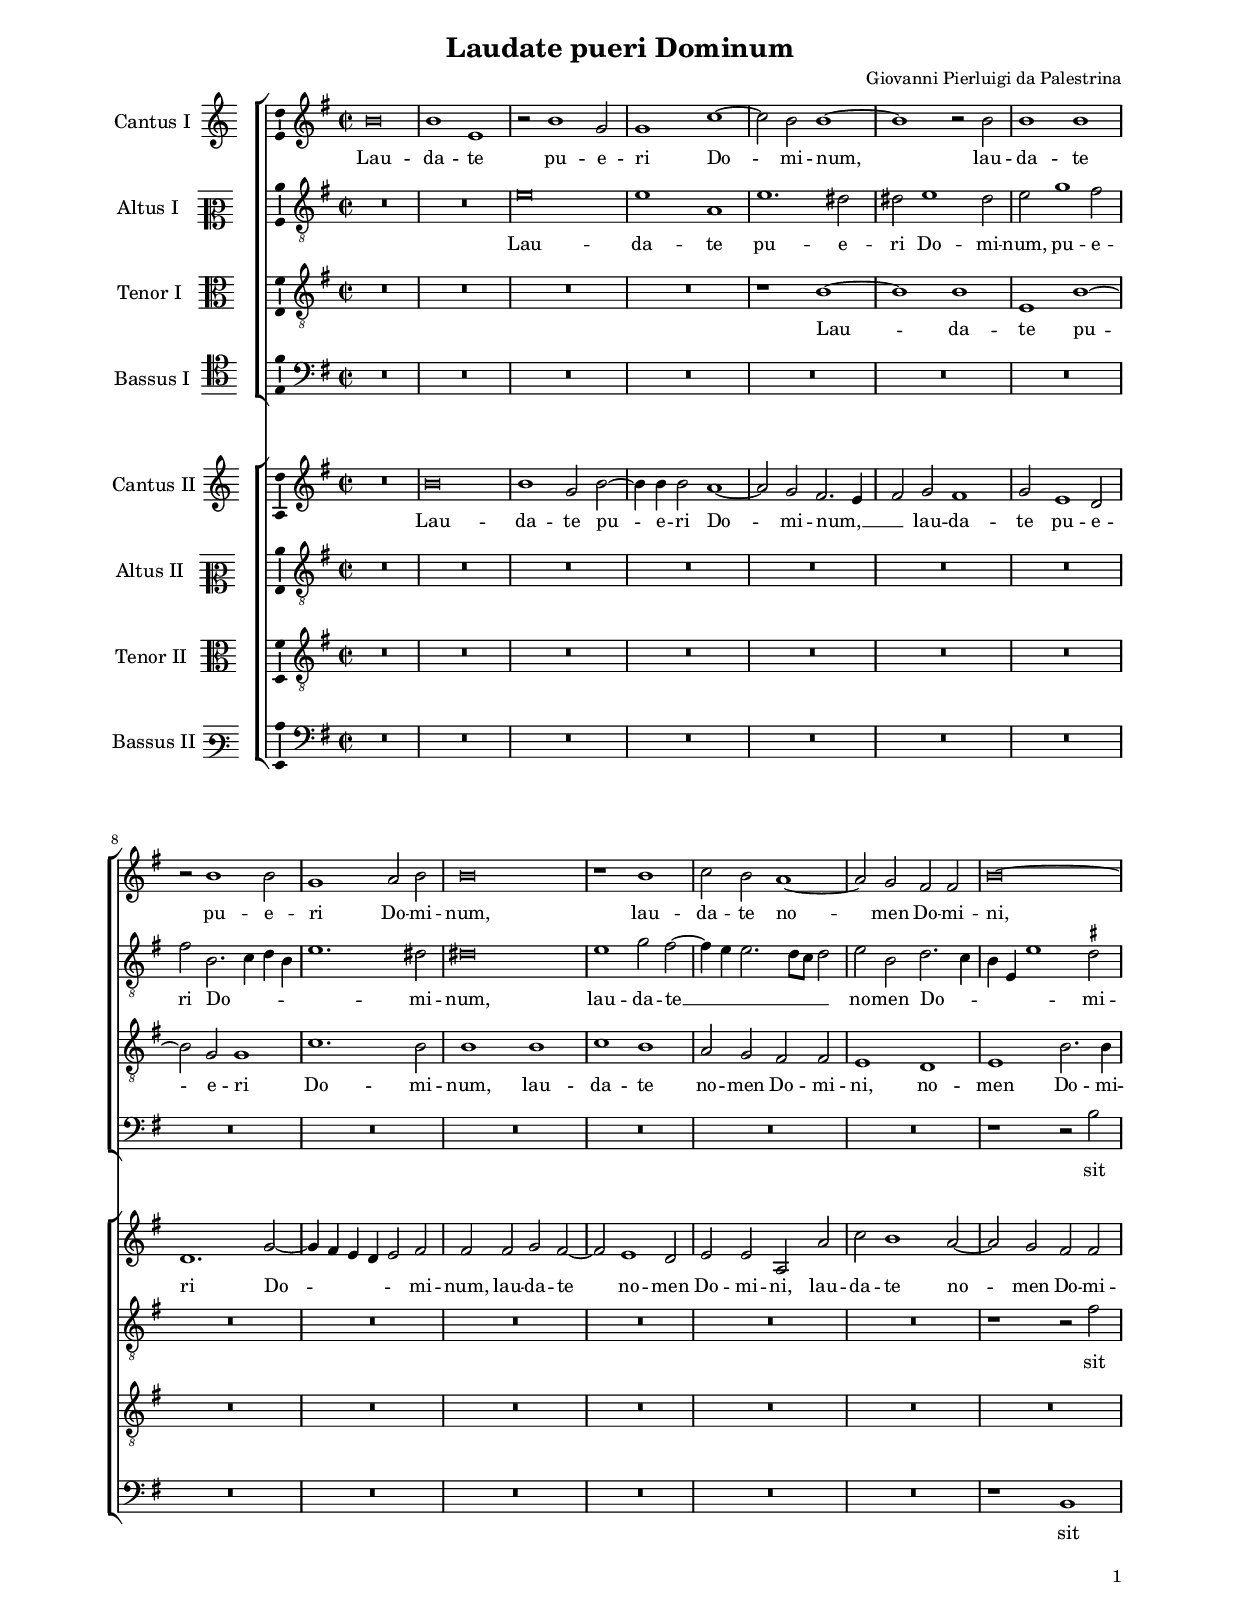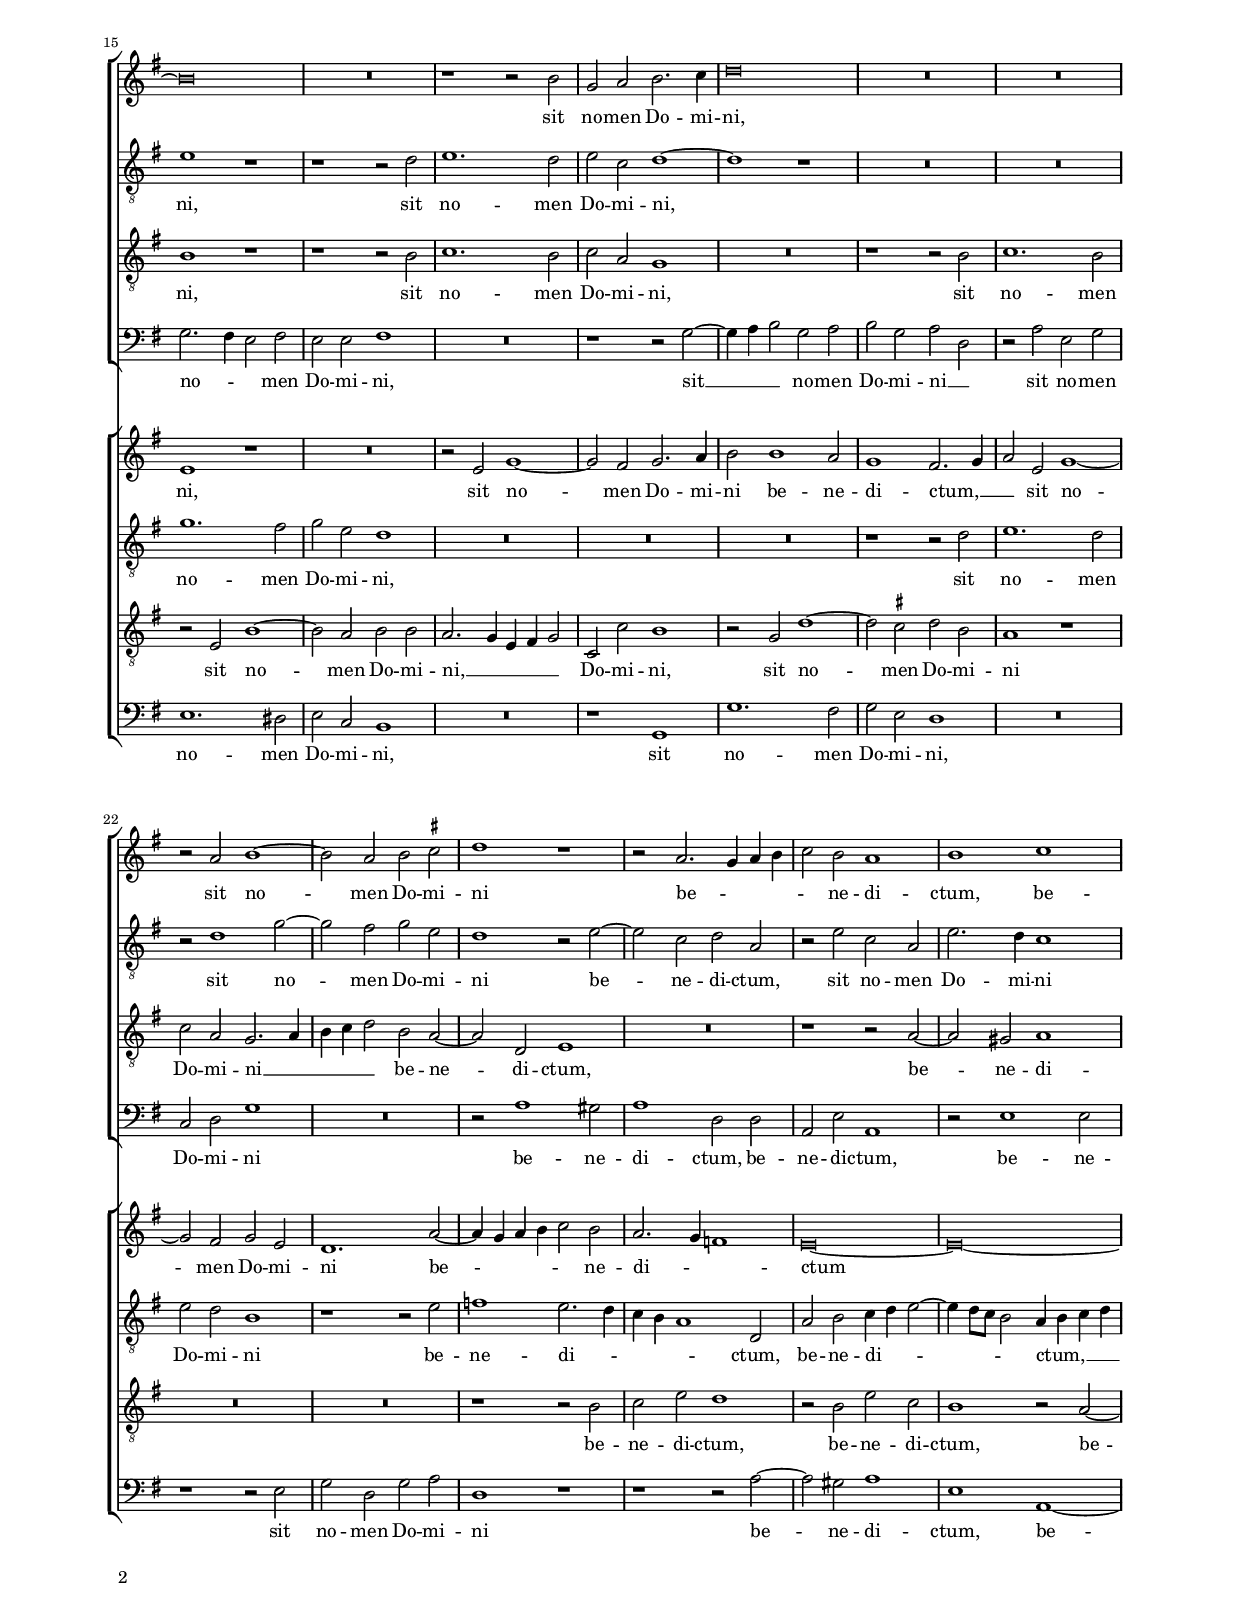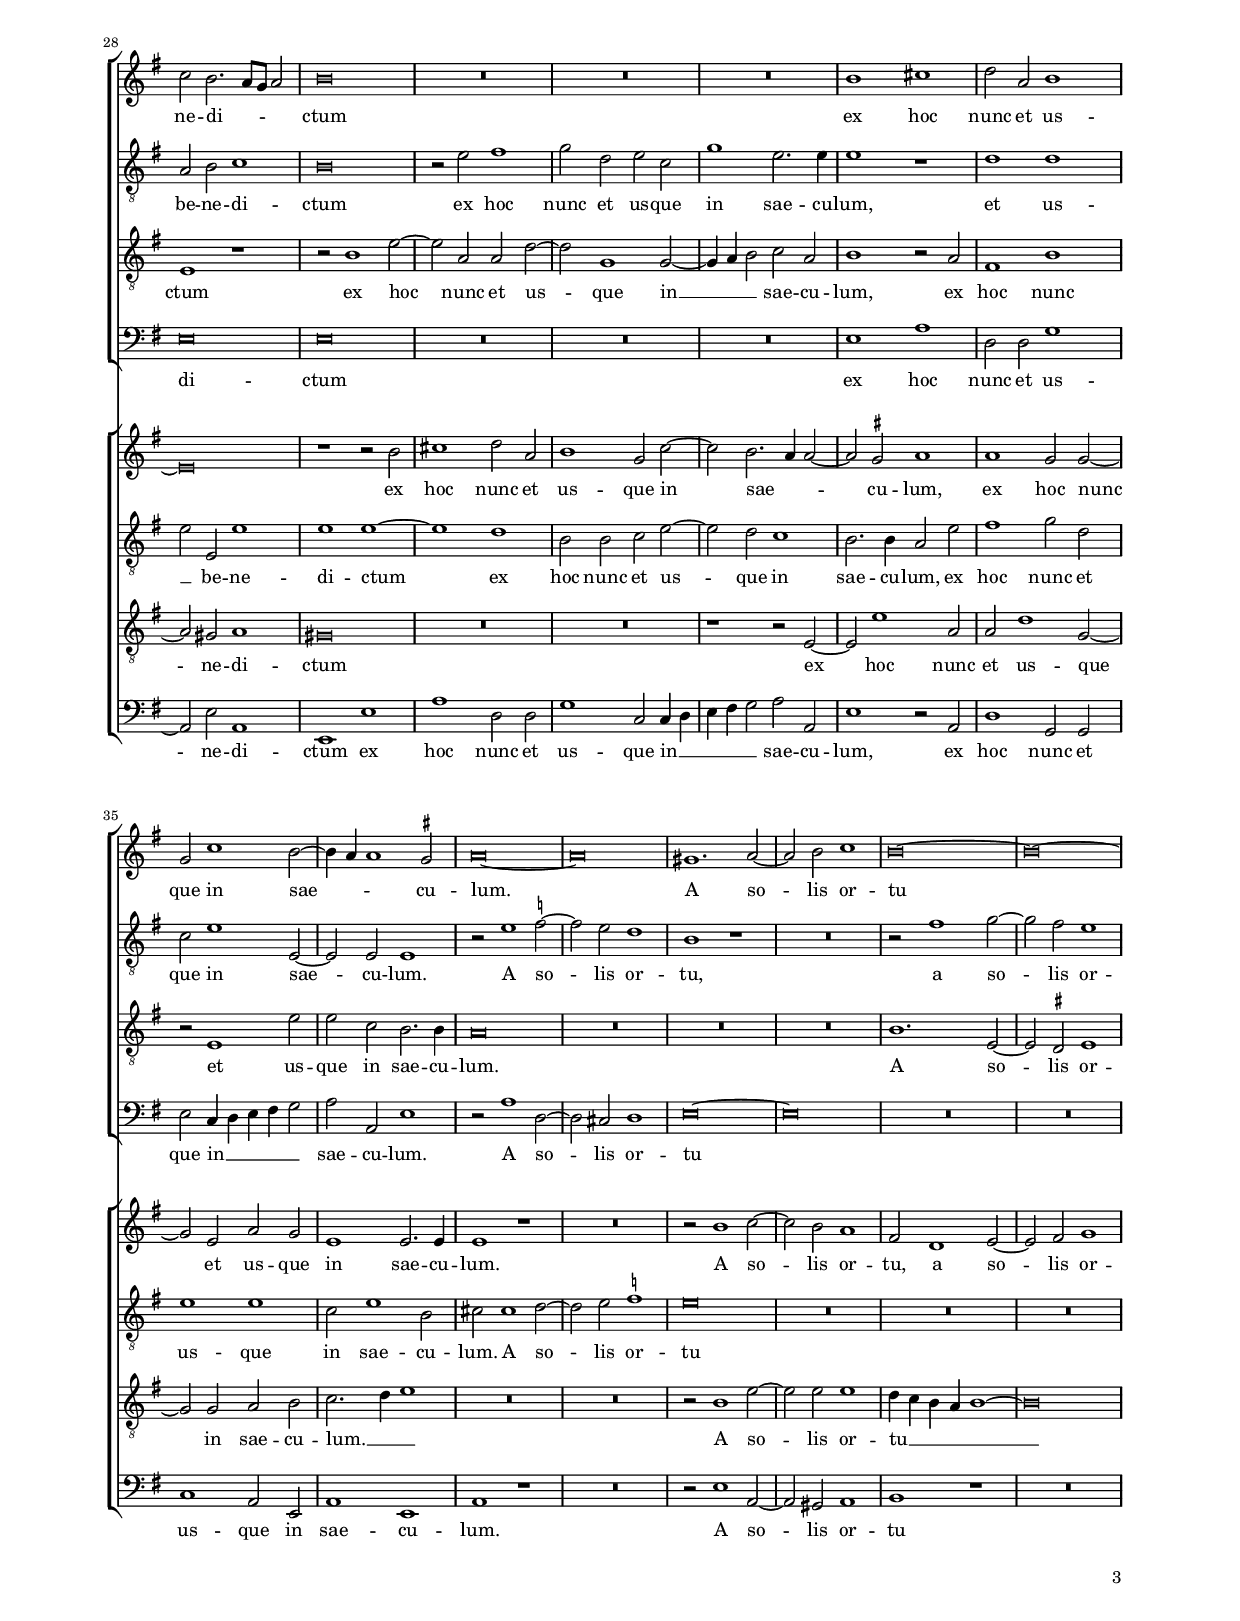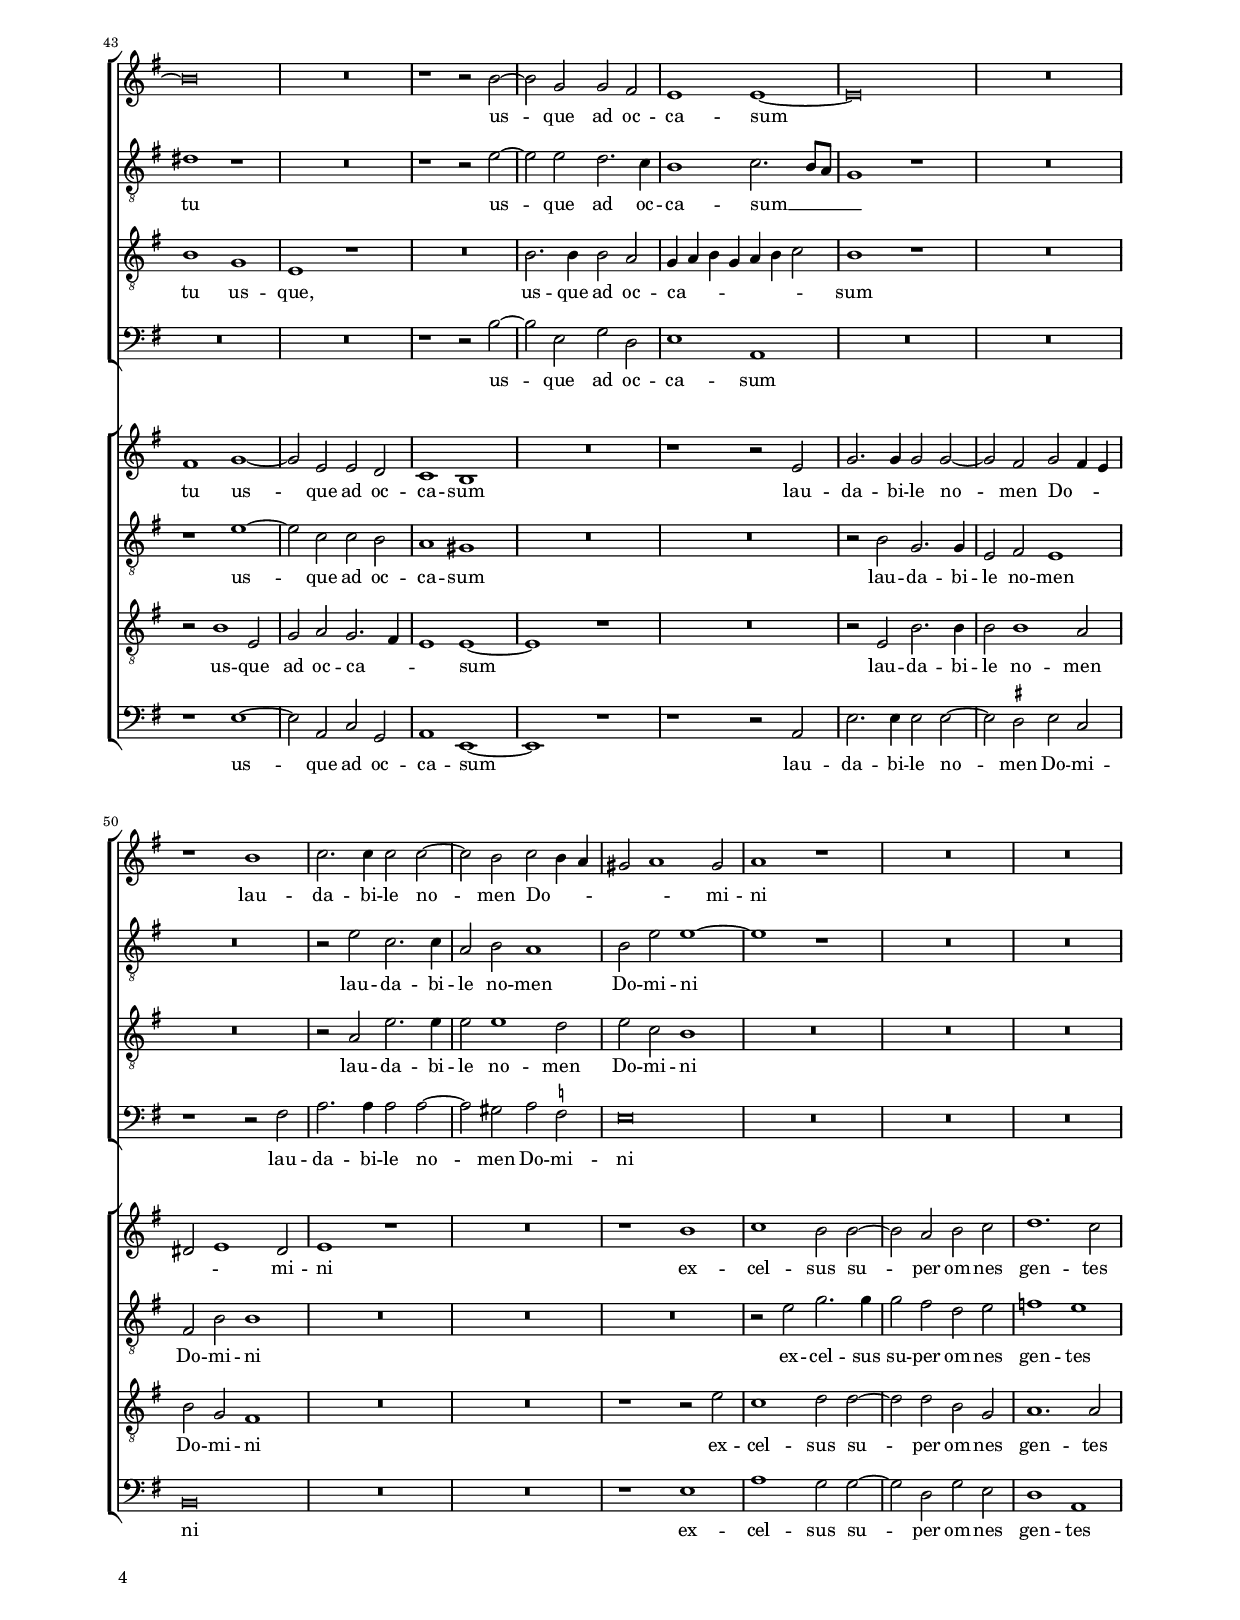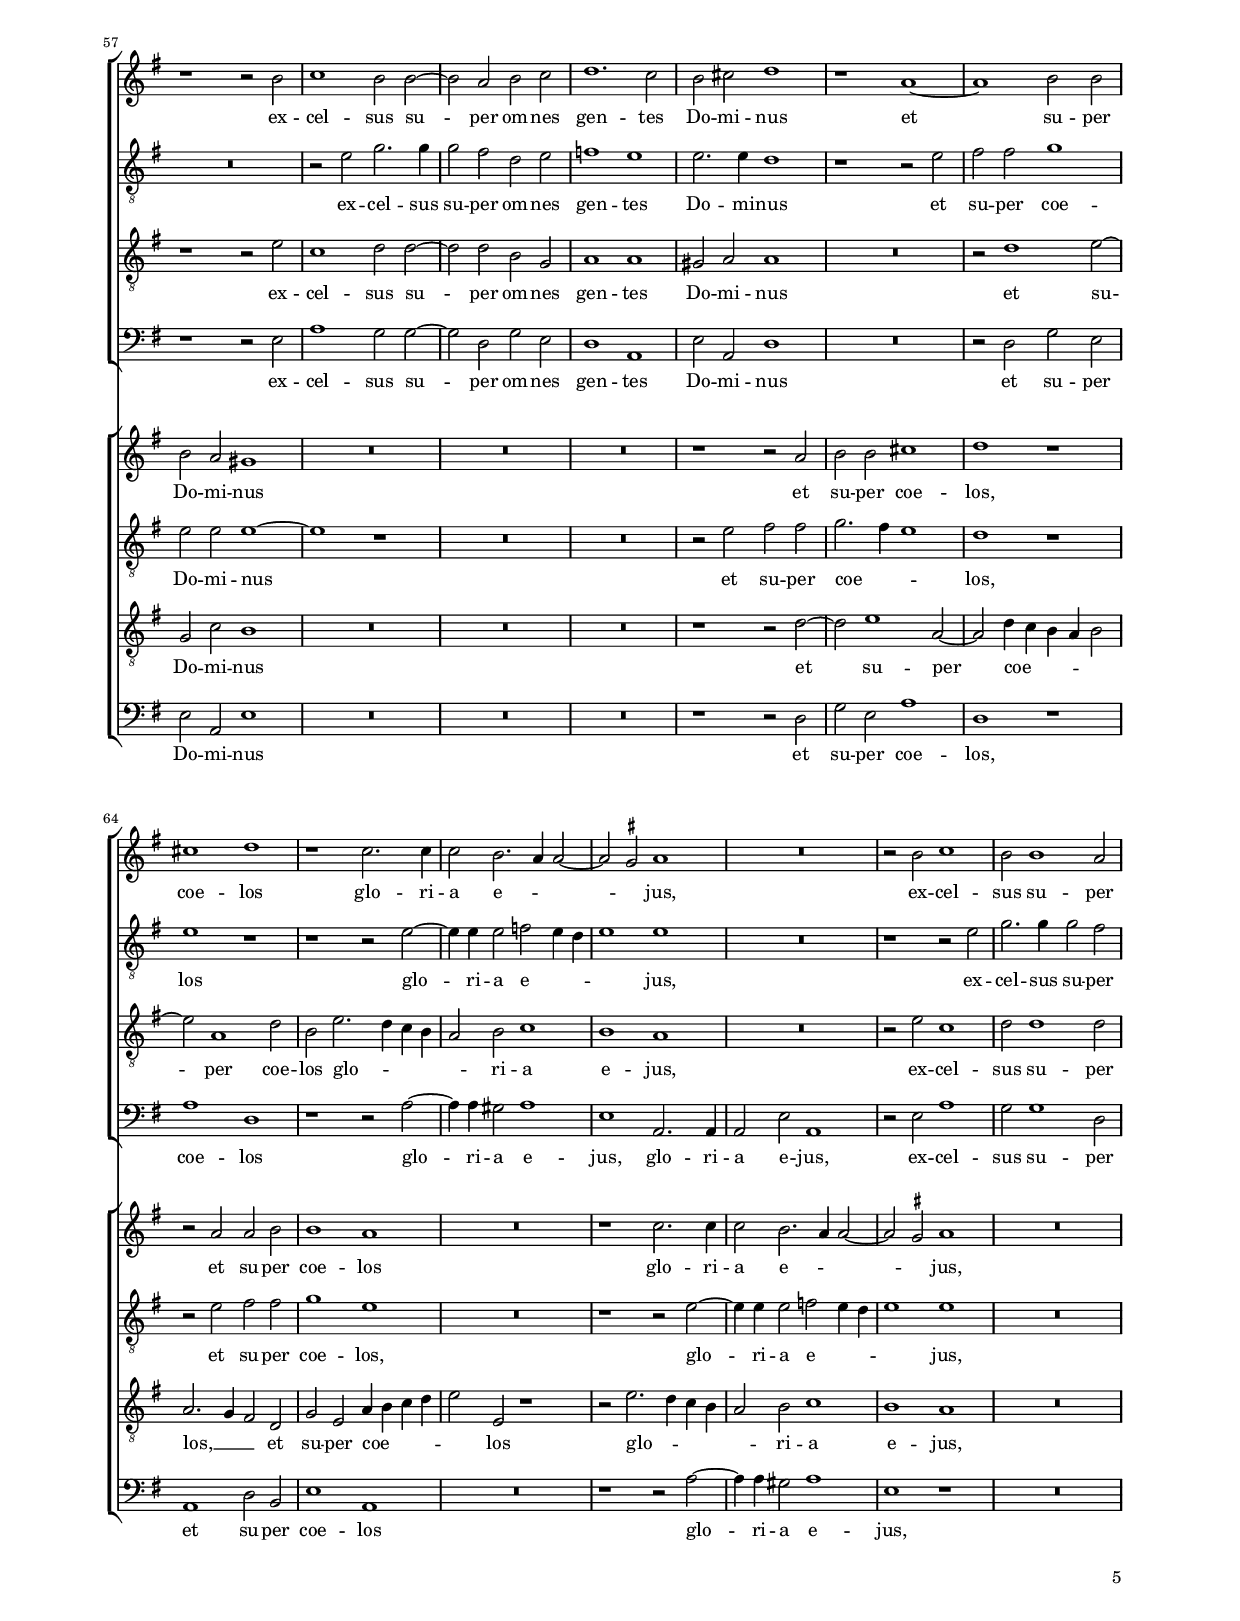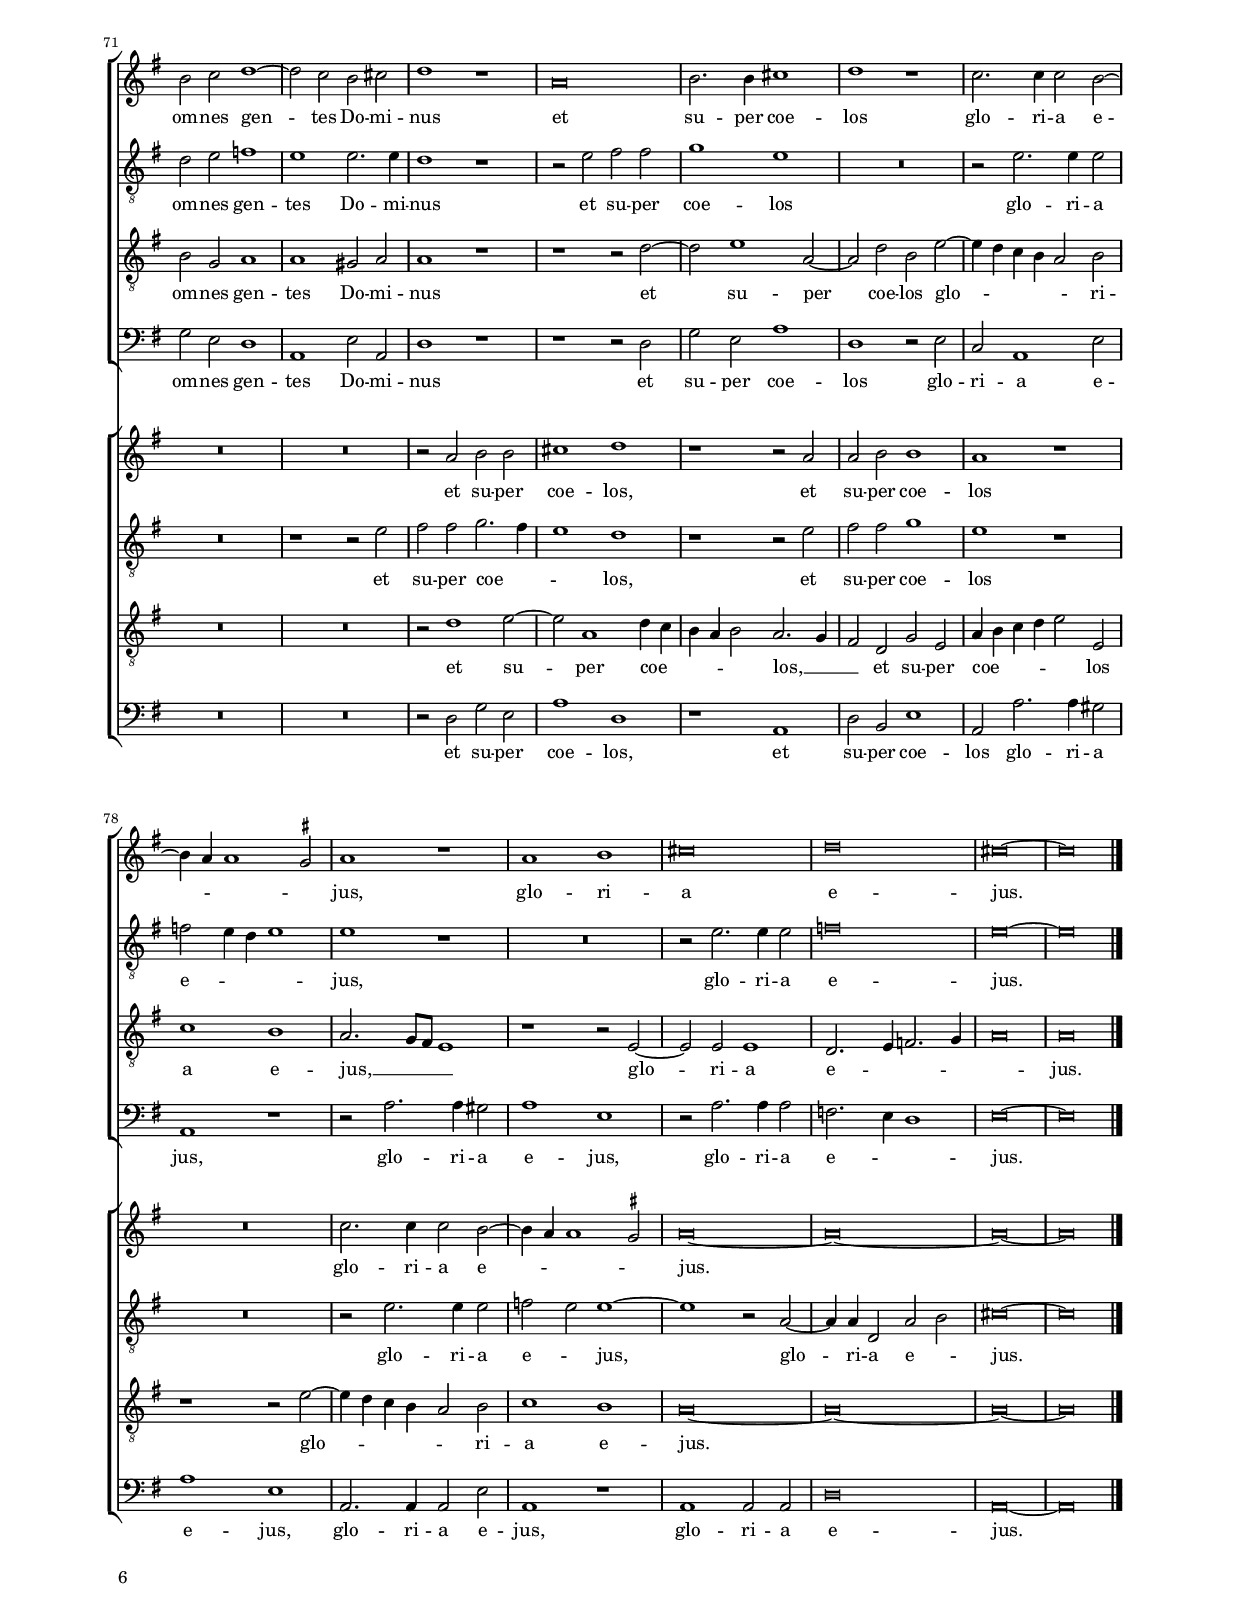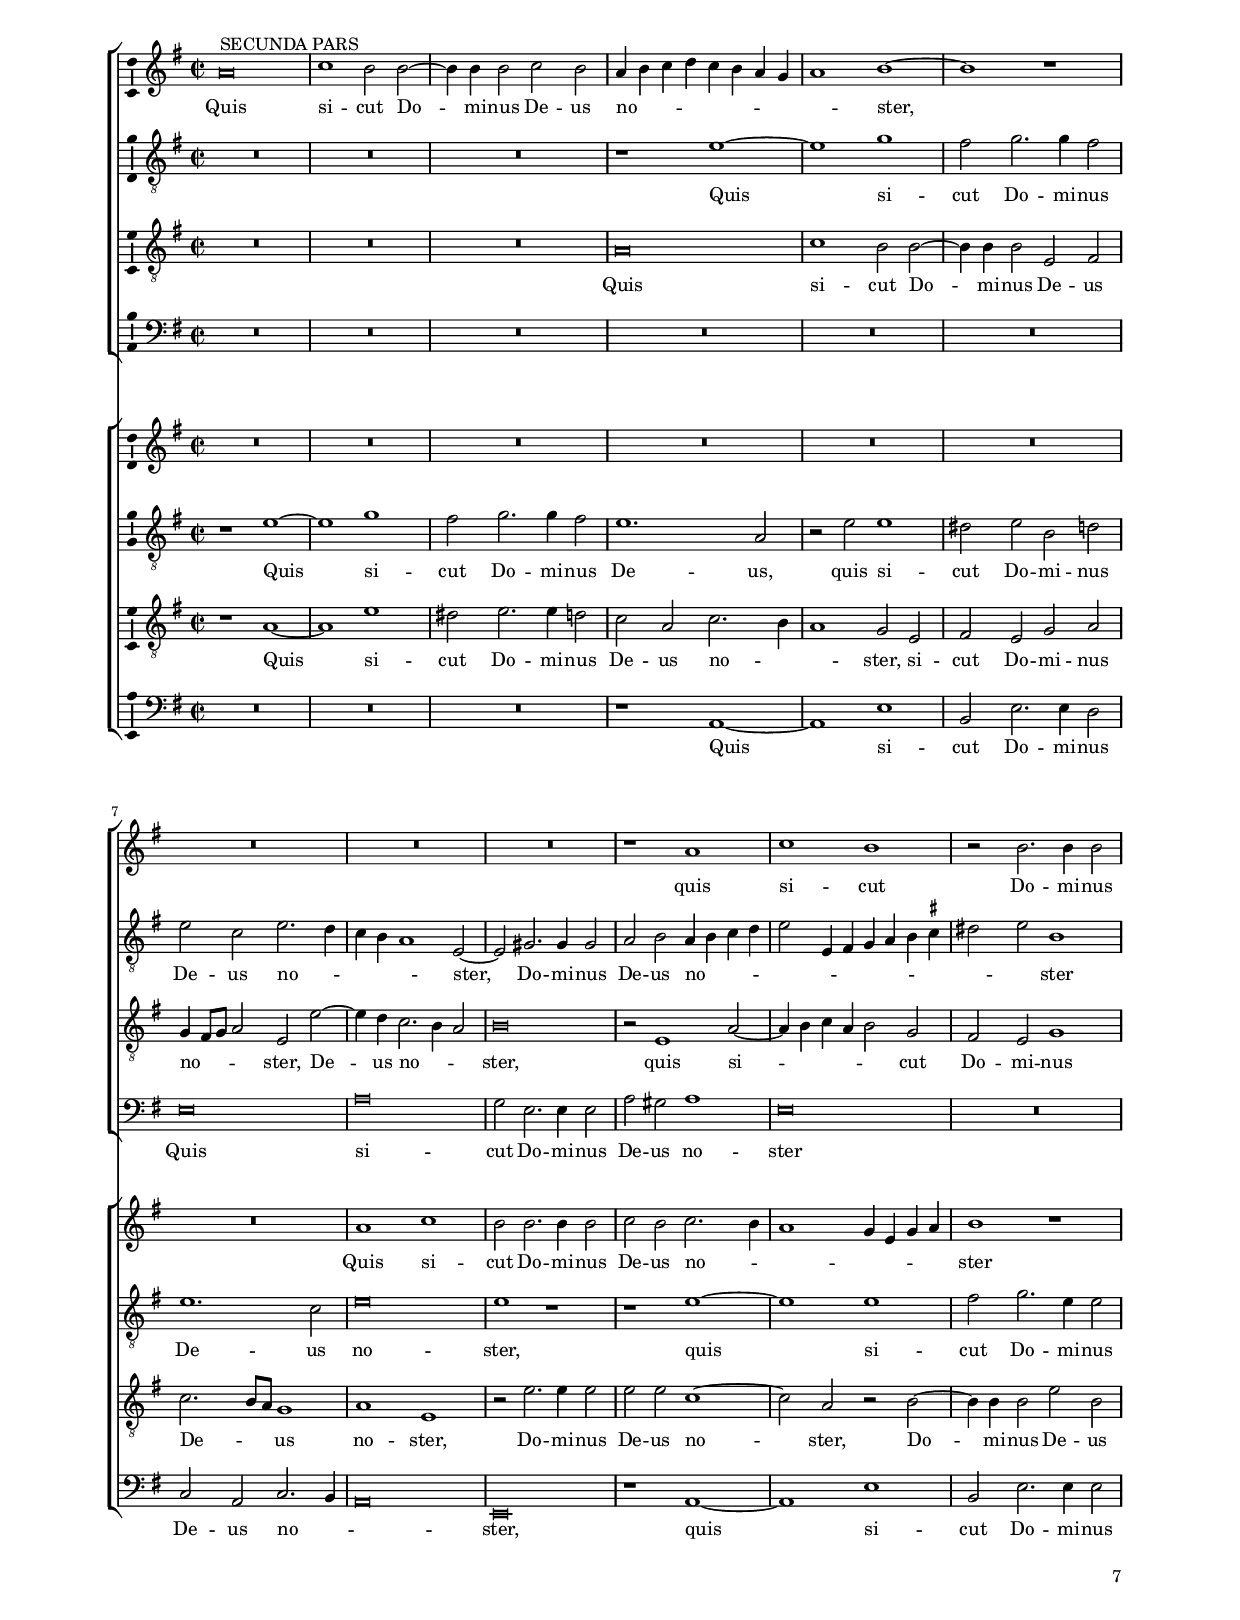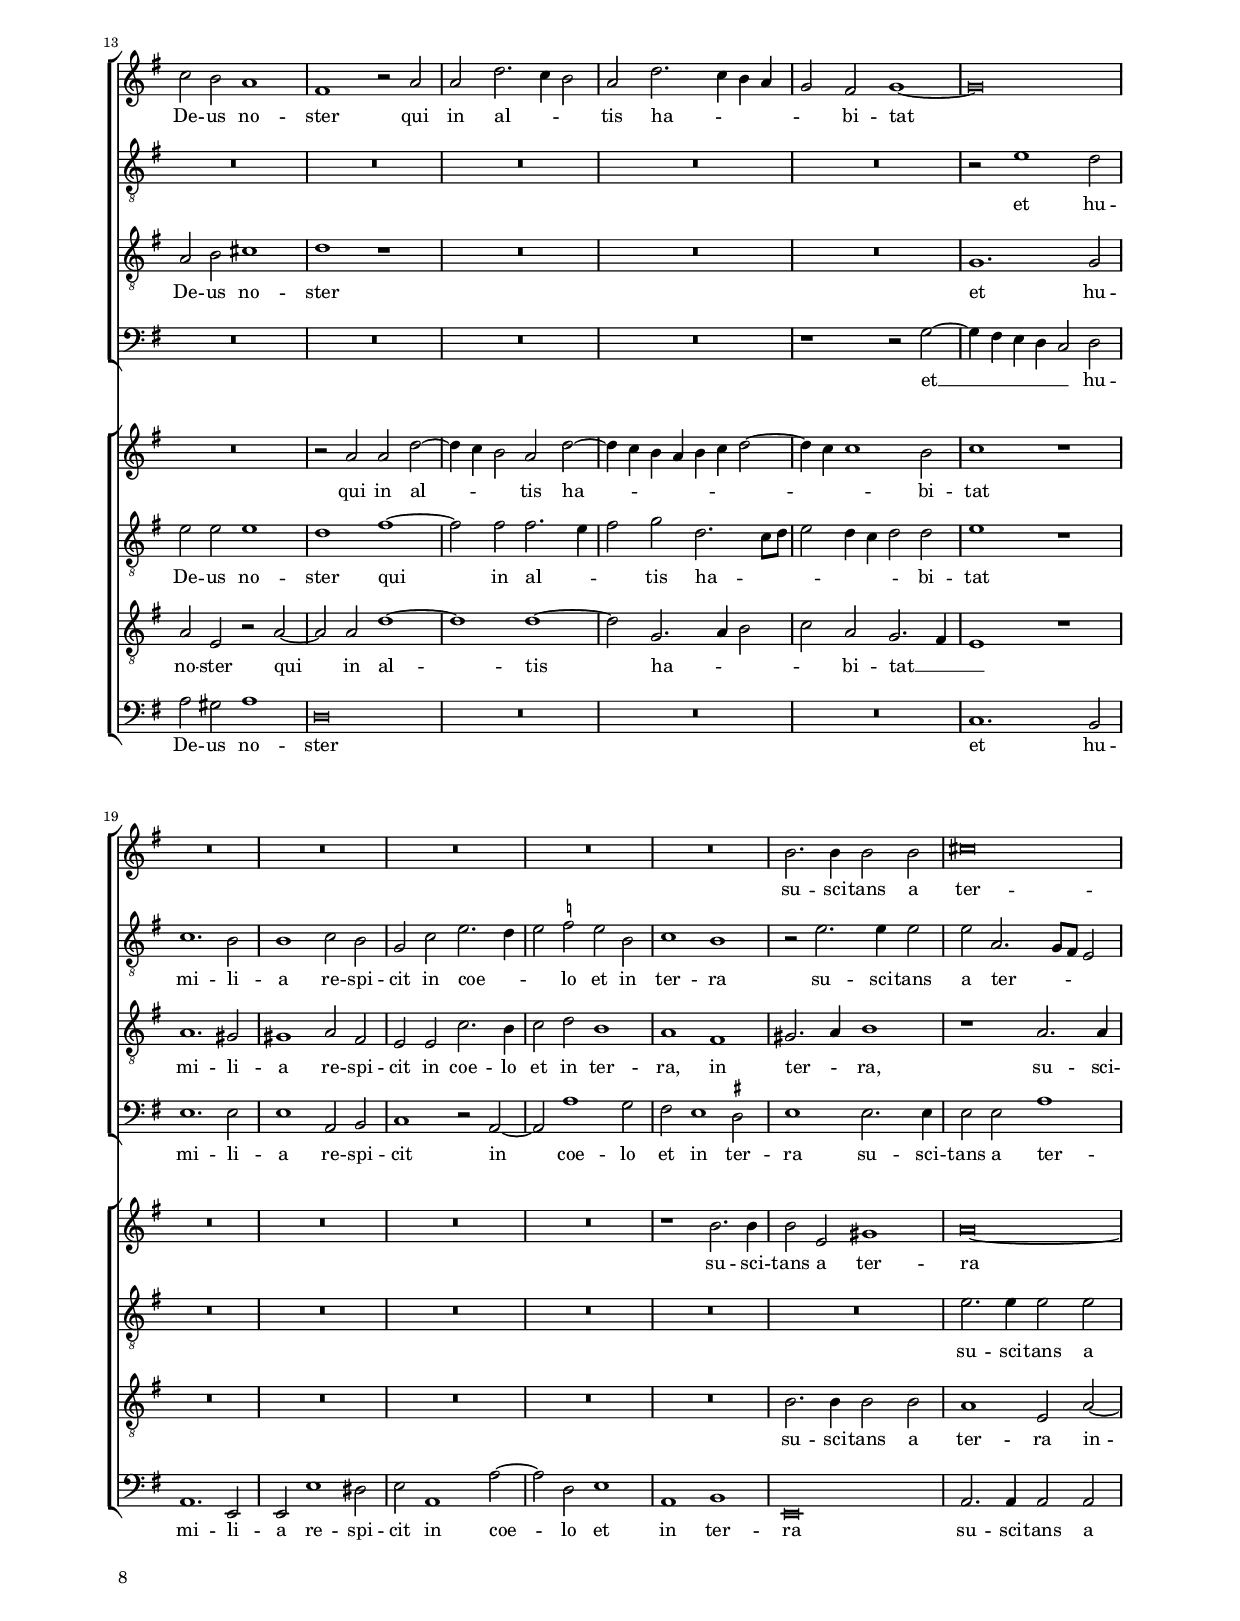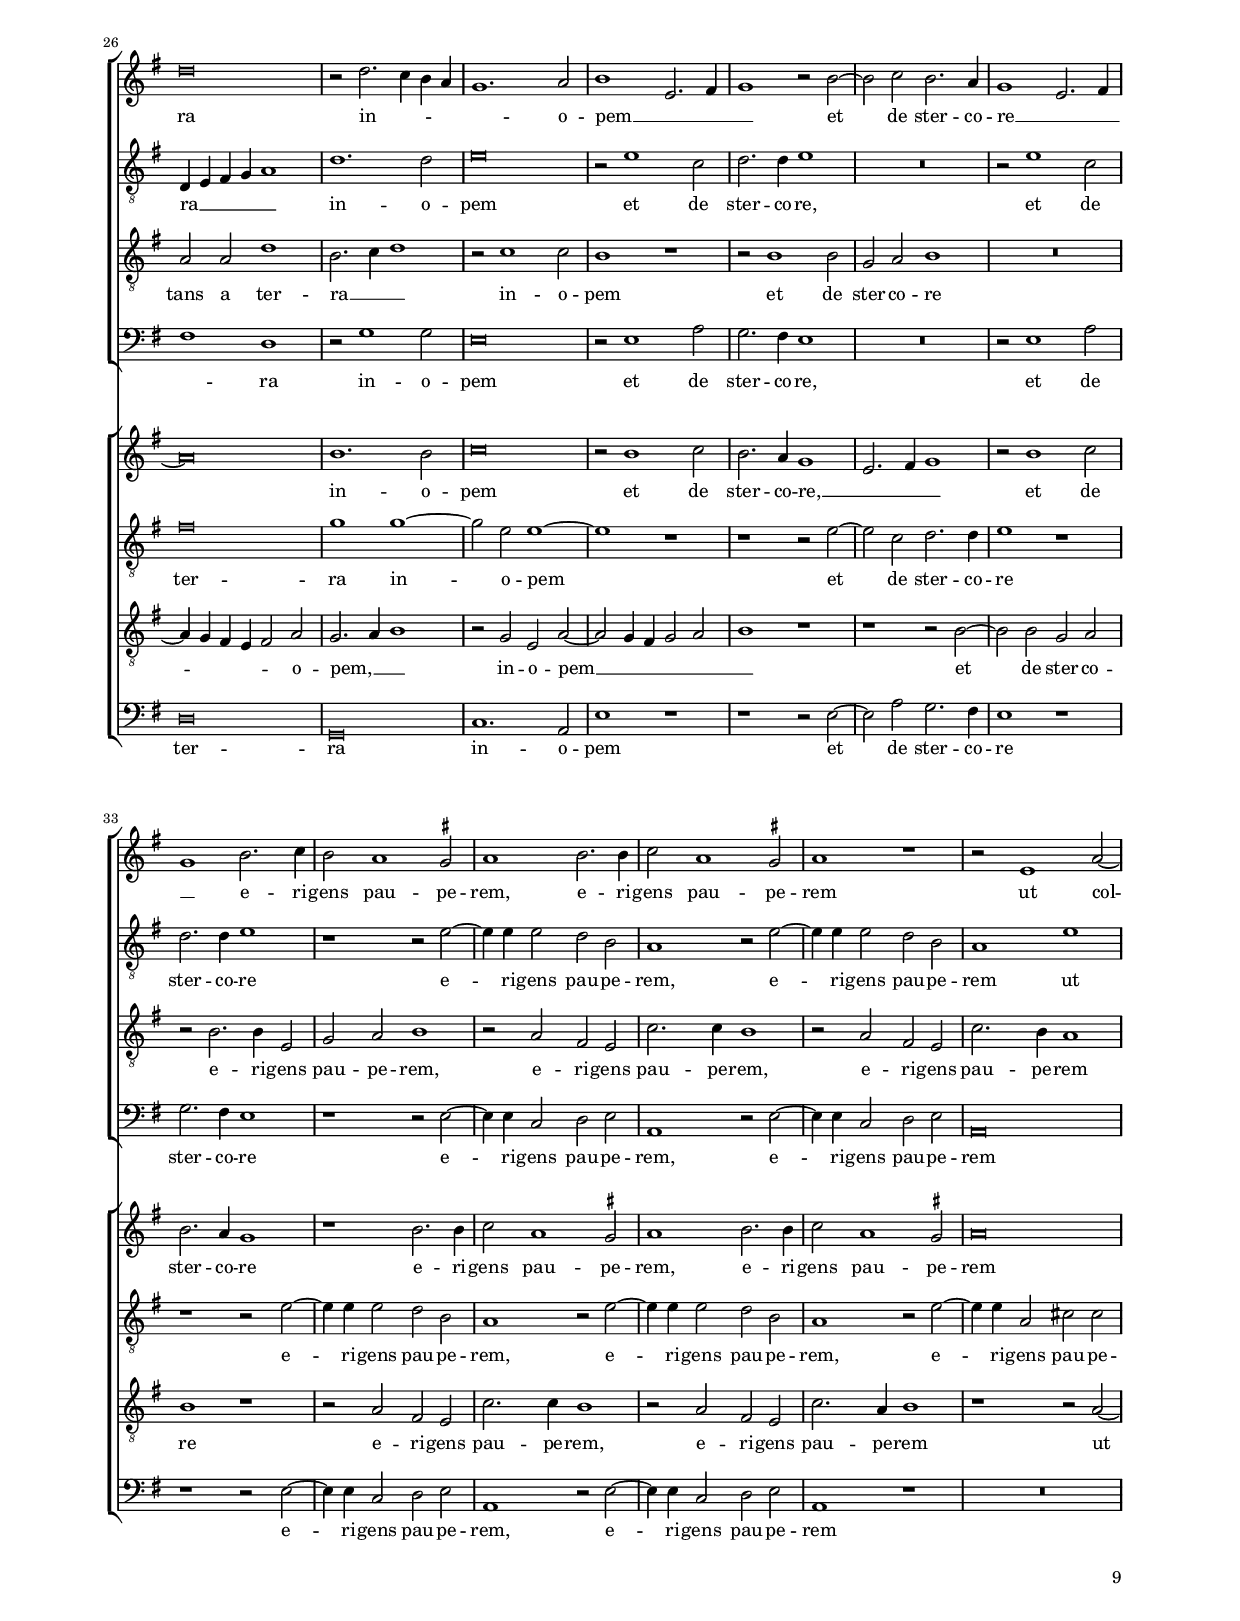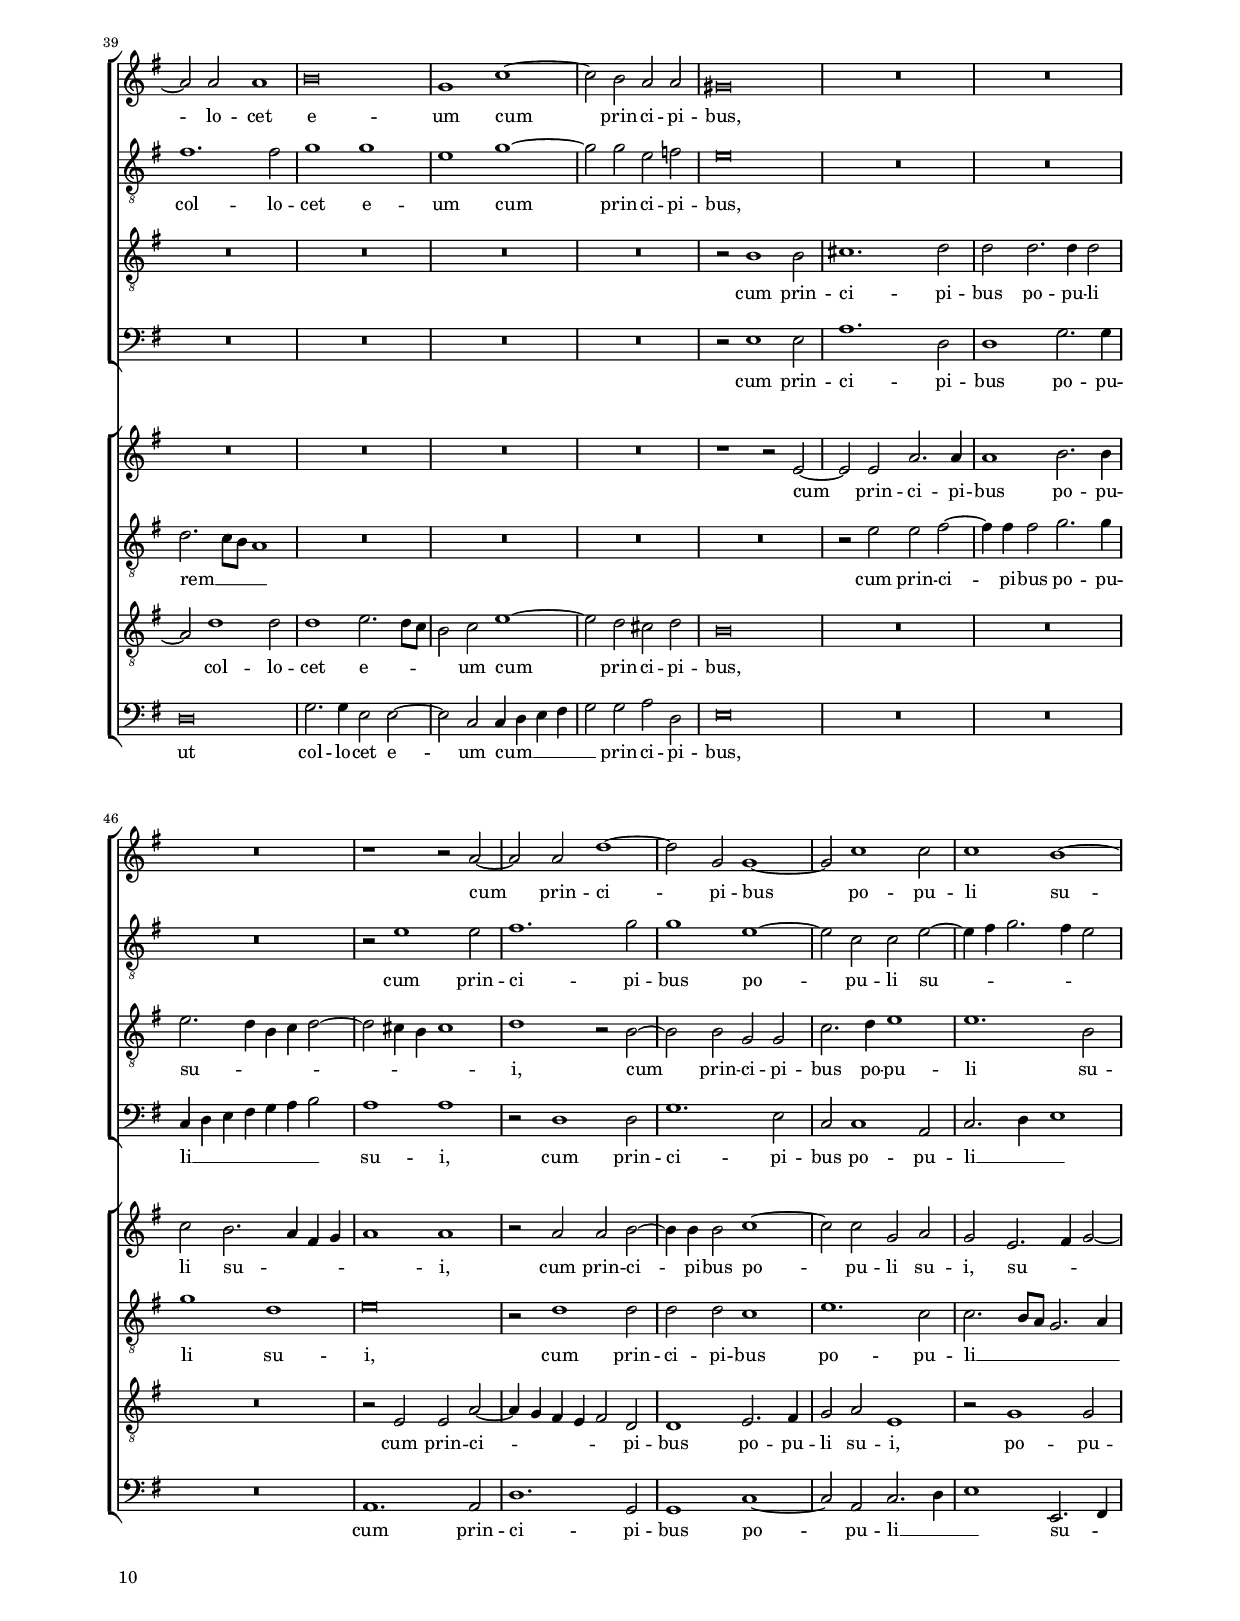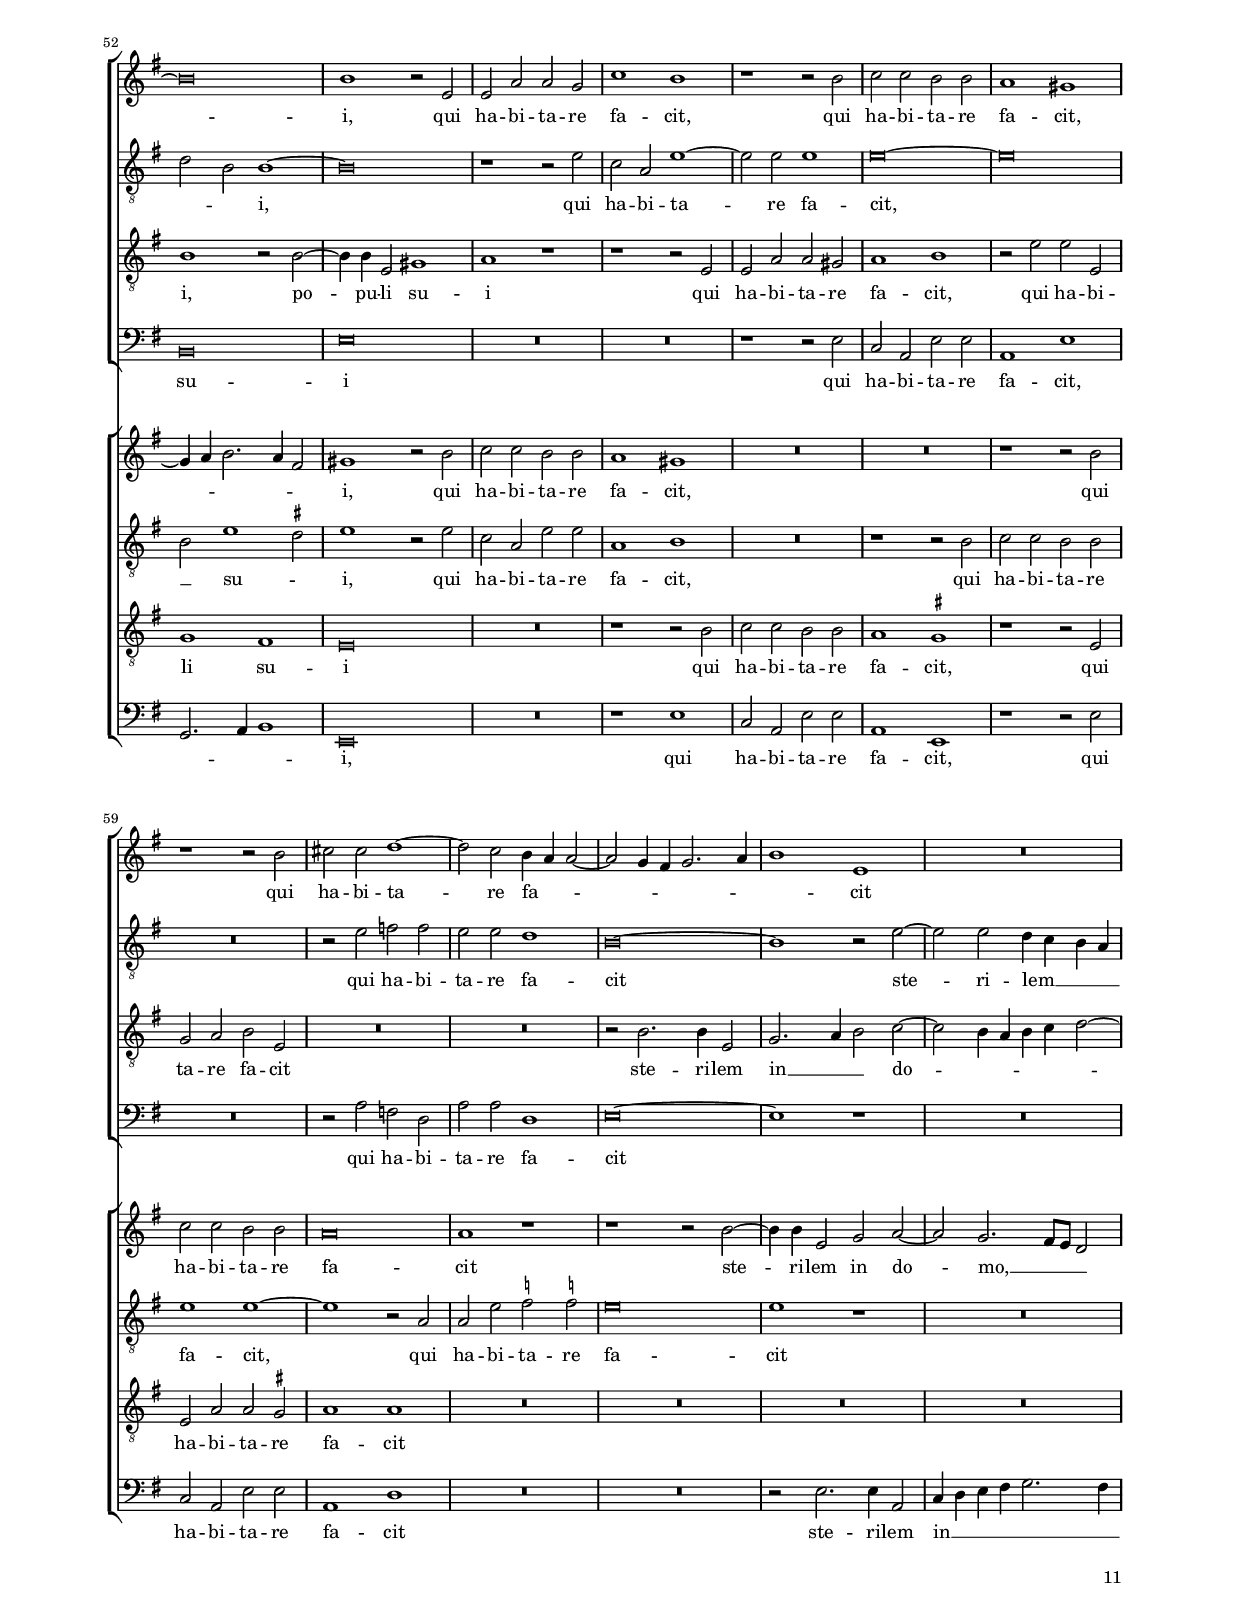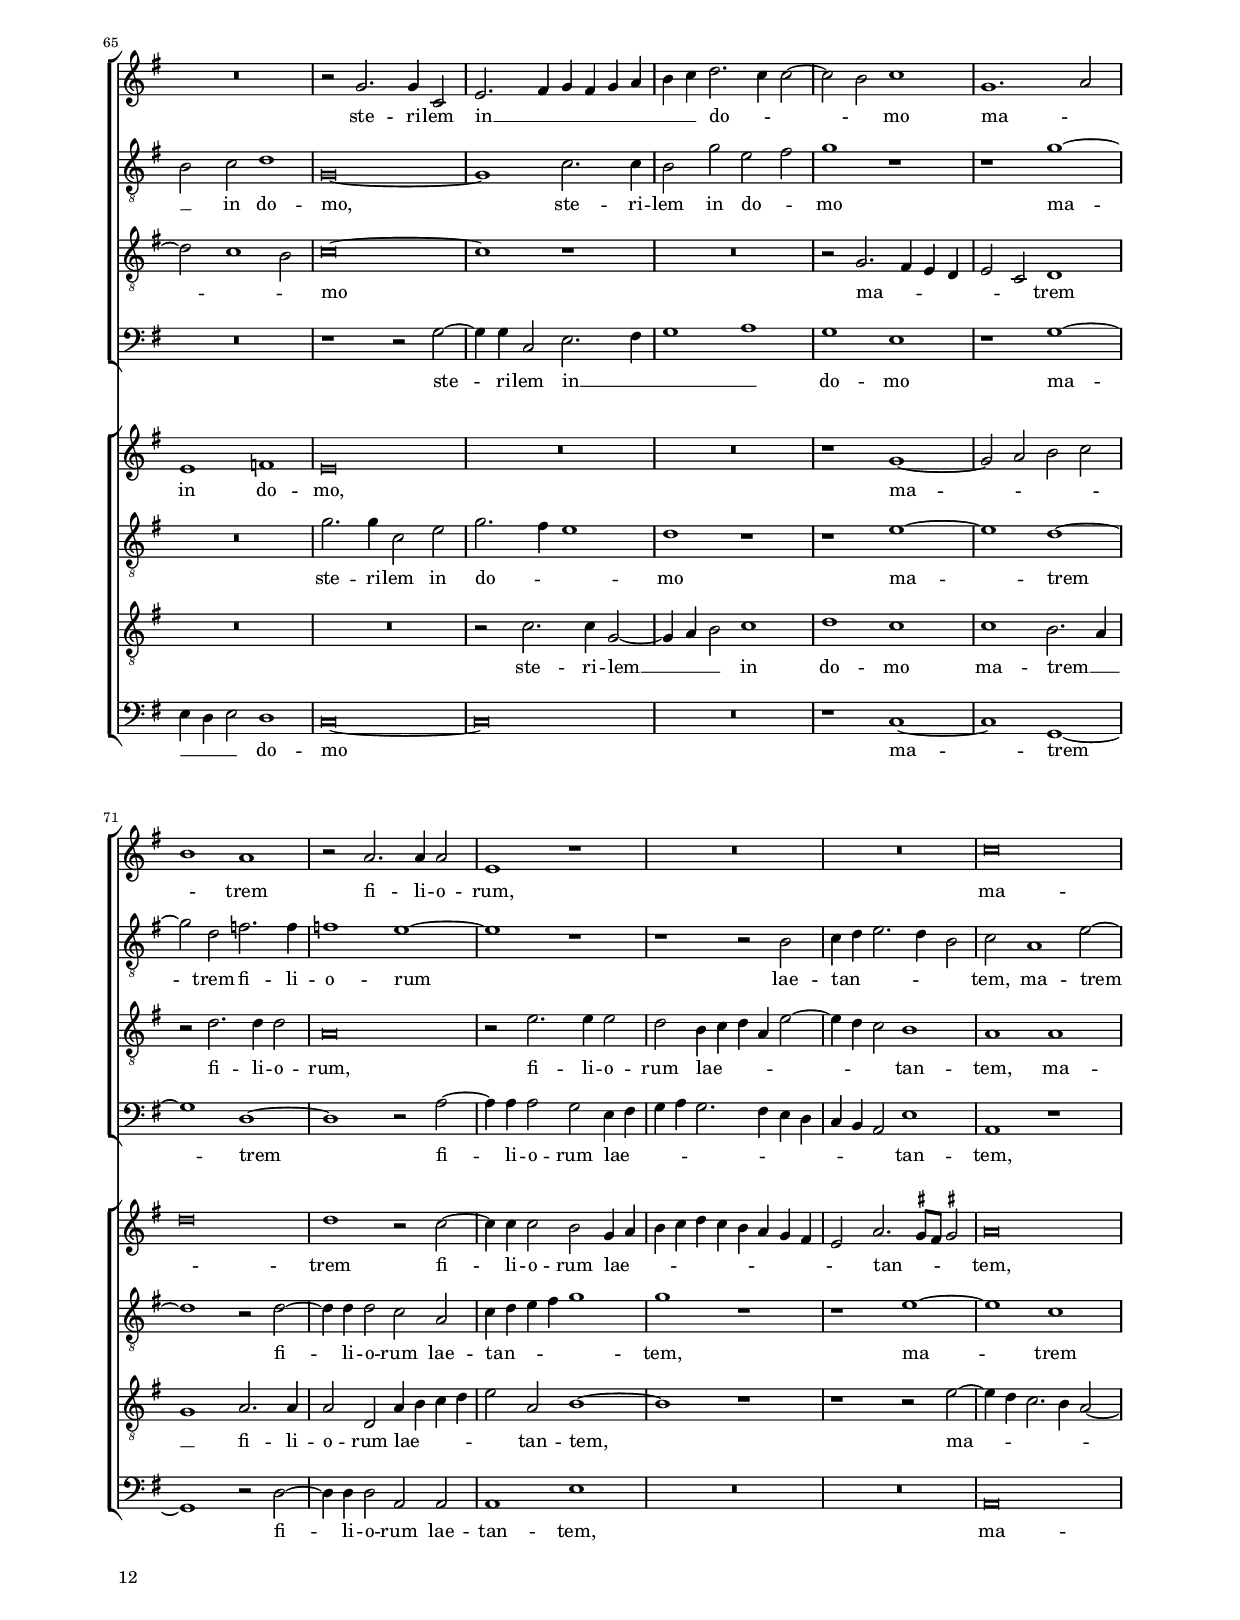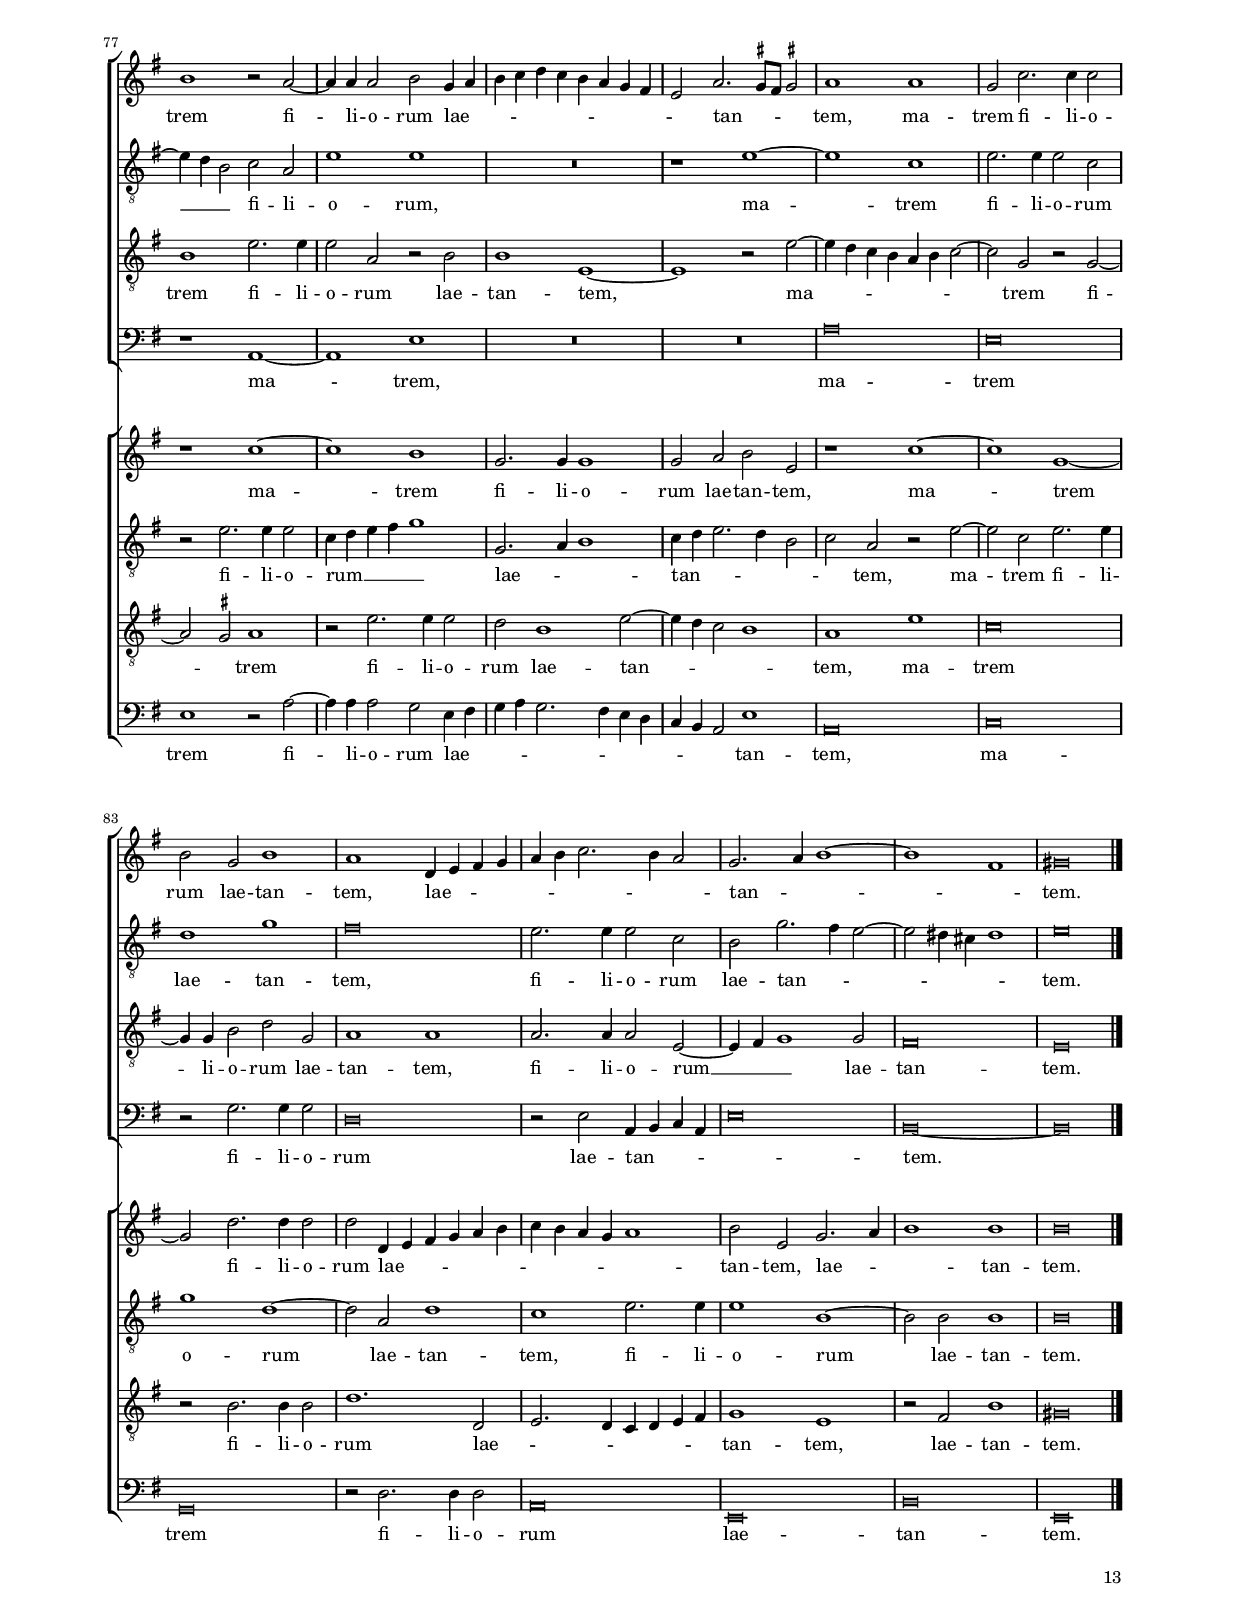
\header 
{
	title="Laudate pueri Dominum"
	composer="Giovanni Pierluigi da Palestrina"
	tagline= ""
}

\version "2.22.0"
\include "deutsch.ly"
#(set-global-staff-size 15)
% #(set-default-paper-size "letter")
#(ly:set-option 'point-and-click #f)


\paper
	{
	top-margin = 2 \cm
	bottom-margin = 1.4 \cm
	left-margin = 2 \cm
	right-margin = 2 \cm
	print-page-number = ##f
	ragged-bottom = ##f
	ragged-last-bottom = ##f
    systems-per-page = 2
    page-count = 13
    score-system-spacing = #'((basic-distance . 18) (minimum-distance . 14) (padding . 7) (strechability . 250))
	system-system-spacing = #'((basic-distance . 18) (minimum-distance . 14) (padding . 7) (strechability . 250))
    oddFooterMarkup=\markup   \fill-line { "" \fromproperty #'page:page-number-string }
    evenFooterMarkup=\markup  \fill-line { \fromproperty #'page:page-number-string "" }
    last-bottom-spacing = #'((basic-distance . 12) (minimum-distance . 7) (padding . 4))
	}


global =  
	{
	\key c \major
	\time 2/2 \set Score.measureLength = #(ly:make-moment 2/1)
    \set Score.tempoHideNote = ##t
    \tempo 2 = 100
    \skip 1*2*84 \bar "|."
	}

	ficta = { \once \set suggestAccidentals = ##t }
	
	forget = #(define-music-function (music) (ly:music?) #{
	\accidentalStyle forget
	$music
	\accidentalStyle default
	#})

        %\mark \markup { \fontsize #-3 \note  {1} #1 = \fontsize #-3 \note {1.} #1 }
	
incipitcantusprimus = \markup { \score {
	{
	\set Staff.instrumentName = \markup { \fontsize #1 "Cantus I" }
	\key c \major
	\clef violin
	s4 \bar ""
	}
	\layout  {
	raggedright = ##t
	indent = 1.6 \cm
	line-width = 2.2\cm
	\context { \Staff \remove Time_signature_engraver }
	\override Staff.Clef.Y-extent = #'(0 . 0)
	}} \hspace #1 }
      
incipitaltusprimus = \markup { \score {
	{
	\set Staff.instrumentName = \markup { \fontsize #1 "Altus I" }
	\key c \major
	\clef mezzosoprano
	s4 \bar ""
	}
	\layout  {
	raggedright = ##t
	indent = 1.6 \cm
	line-width = 2.2\cm
	\context { \Staff \remove Time_signature_engraver }
	\override Staff.Clef.Y-extent = #'(0 . 0)
	}} \hspace #1 }
      
incipittenorprimus = \markup { \score {
	{
	\set Staff.instrumentName = \markup { \fontsize #1 "Tenor I" }
	\key c \major
	\clef alto
	s4 \bar ""
	}
	\layout  {
	raggedright = ##t
	indent = 1.6 \cm
	line-width = 2.2\cm
	\context { \Staff \remove Time_signature_engraver }
	\override Staff.Clef.Y-extent = #'(0 . 0)
	}} \hspace #1 }


incipitbassusprimus = \markup { \score {
	{
	\set Staff.instrumentName = \markup { \fontsize #1 "Bassus I" }
	\key c \major
	\clef tenor
	s4 \bar ""
	}
	\layout  {
	raggedright = ##t
	indent = 1.6 \cm
	line-width = 2.2\cm
	\context { \Staff \remove Time_signature_engraver }
	\override Staff.Clef.Y-extent = #'(0 . 0)
	}} \hspace #1 }

incipitcantussecundus = \markup { \score {
	{
	\set Staff.instrumentName = \markup { \fontsize #1 "Cantus II" }
	\key c \major
	\clef violin
	s4 \bar ""
	}
	\layout  {
	raggedright = ##t
	indent = 1.6 \cm
	line-width = 2.2\cm
	\context { \Staff \remove Time_signature_engraver }
	\override Staff.Clef.Y-extent = #'(0 . 0)
	}} \hspace #1 }


incipitaltussecundus = \markup { \score {
	{
	\set Staff.instrumentName = \markup { \fontsize #1 "Altus II" }
	\key c \major
	\clef mezzosoprano
	s4 \bar ""
	}
	\layout  {
	raggedright = ##t
	indent = 1.6 \cm
	line-width = 2.2\cm
	\context { \Staff \remove Time_signature_engraver }
	\override Staff.Clef.Y-extent = #'(0 . 0)
	}} \hspace #1 }


incipittenorsecundus = \markup { \score {
	{
	\set Staff.instrumentName = \markup { \fontsize #1 "Tenor II" }
	\key c \major
	\clef alto
	s4 \bar ""
	}
	\layout  {
	raggedright = ##t
	indent = 1.6 \cm
	line-width = 2.2\cm
	\context { \Staff \remove Time_signature_engraver }
	\override Staff.Clef.Y-extent = #'(0 . 0)
	}} \hspace #1 }	


incipitbassussecundus = \markup { \score {
	{
	\set Staff.instrumentName = \markup { \fontsize #1 "Bassus II" }
	\key c \major
	\clef varbaritone
	s4 \bar ""
	}
	\layout  {
	raggedright = ##t
	indent = 1.6 \cm
	line-width = 2.2\cm
	\context { \Staff \remove Time_signature_engraver }
	\override Staff.Clef.Y-extent = #'(0 . 0)
	}} \hspace #1 }

cantusprimus =  \relative c''
	{
	e\breve
	e1 a,
	r2 e'1 c2
	c1 f~
%5
	f2 e e1~ |
	e1 r2 e
	e1 e
	r2 e1 e2
	c1 d2 e
%10
	e\breve |
	r1 e
	f2 e d1~
	d2 c h h
	e\breve~
%15
	e\breve |
	R\breve
	r1 r2 e
	c2 d e2. f4
	g\breve
%20
	R\breve |
	R\breve
	r2 d e1~
	e2 d e \ficta fis
	g1 r
%25
	r2 d2. c4 d e |
	f2 e d1
	e1 f
	f2 e2. d8 c d2
	e\breve
%30
	R\breve |
	R\breve
	R\breve
	e1 fis
	g2 d e1
%35
	c2 f1 e2~ |
	e4 d d1 \ficta cis2
	d\breve~
	d\breve
	cis1. d2~
%40
	d2 e f1 |
	e\breve~
	e\breve~
	e\breve
	R\breve
%45
        r1 r2 e~ |
	e2 c c h
	a1 a~
	a\breve
	R\breve
%50
	r1 e' |
	f2. f4 f2 f~
	f2 e f e4 d
	cis2 d1 cis2
	d1 r
%55
	R\breve |
	R\breve
	r1 r2 e
	f1 e2 e~
	e2 d e f
%60
	g1. f2 |
	e2 fis g1
	r1 d~
	d1 e2 e
	fis1 g
%65
	r1 f2. f4 |
	f2 e2. d4 d2~
	d2 \ficta cis d1
	R\breve
	r2 e f1
%70
	e2 e1 d2 |
	e2 f g1~
	g2 f e fis
	g1 r
	d\breve
%75
	e2. e4 fis1 |
	g1 r
	f2. f4 f2 e~
	e4 d d1 \ficta cis2
	d1 r
%80
	d1 e |
	fis\breve
	g\breve
	fis\breve~
	fis\breve |
	}

altusprimus =  \relative c' 
    {
	R\breve
	R\breve
	a'\breve
	a1 d,
%5
	a'1. gis2 |
	gis2 a1 gis2
	a2 c1 h2
	h2 e,2. f4 g e
	a1. gis2
%10
	gis\breve |
	a1 c2 h~
	h4 a a2. g8 f g2
	a2 e g2. f4
	e4 a, a'1 \ficta gis2
%15
	a1 r |
	r1 r2 g
	a1. g2
	a2 f g1~
	g1 r
%20
	R\breve |
	R\breve
	r2 g1 c2~
	c2 h c a
	g1 r2 a~
%25
	a2 f g d |
	r2 a' f d
	a'2. g4 f1
	d2 e f1
	e\breve
%30
	r2 a h1 |
	c2 g a f
	c'1 a2. a4
	a1 r
	g1 g
%35
	f2 a1 a,2~ |
	a2 a a1
	r2 a'1 \ficta b2~
	b2 a g1
	e1 r
%40
	R\breve |
	r2 h'1 c2~
	c2 h a1
	gis1 r
	R\breve
%45
	r1 r2 a~ |
	a2 a g2. f4
	e1 f2. e8 d
	c1 r
	R\breve
%50
	R\breve |
	r2 a' f2. f4
	d2 e d1
	e2 a a1~
	a1 r
%55
	R\breve |
	R\breve
	R\breve
	r2 a c2. c4
	c2 h g a
%60
	b1 a |
	a2. a4 g1
	r1 r2 a
	h2 h c1
	a1 r
%65
	r1 r2 a~ |
	a4 a a2 b a4 g
	a1 a
	R\breve
	r1 r2 a
%70
	c2. c4 c2 h |
	g2 a b1
	a1 a2. a4
	g1 r
	r2 a h h
%75
	c1 a |
	R\breve
	r2 a2. a4 a2
	b2 a4 g a1
	a1 r
%80
	R\breve |
	r2 a2. a4 a2
	b\breve
	a\breve~
        a\breve |
	}

tenorprimus =  \relative c' 
	{
	R\breve
	R\breve
	R\breve
	R\breve
%5
	r1 e~ |
	e1 e
	a,1 e'~
	e2 c c1
	f1. e2
%10
	e1 e |
	f1 e
	d2 c h h
	a1 g
	a1 e'2. e4
%15
	e1 r |
	r1 r2 e
	f1. e2
	f2 d c1
	R\breve
%20
	r1 r2 e |
	f1. e2
	f2 d c2. d4
	e4 f g2 e d~
	d2 g, a1
%25
	R\breve |
	r1 r2 d~
	d2 cis d1
	a1 r
	r2 e'1 a2~
%30
	a2 d, d g~ |
	g2 c,1 c2~
	c4 d e2 f d
	e1 r2 d
	h1 e
%35
	r2 a,1 a'2 |
	a2 f e2. e4
	d\breve
	R\breve
	R\breve
%40
	R\breve |
	e1. a,2~
	a2 \ficta gis a1
	e'1 c
	a1 r
%45
	R\breve |
	e'2. e4 e2 d
	c4 d e c d e f2
	e1 r
	R\breve
%50
	R\breve |
	r2 d a'2. a4
	a2 a1 g2
	a2 f e1
	R\breve
%55
	R\breve |
	R\breve
	r1 r2 a
	f1 g2 g~
	g2 g e c
%60
	d1 d |
	cis2 d d1
	R\breve
	r2 g1 a2~
	a2 d,1 g2
%65
	e2 a2. g4 f e |
	d2 e f1
	e1 d
	R\breve
	r2 a' f1
%70
	g2 g1 g2 |
	e2 c d1
	d1 cis2 d
	d1 r1
        r1 r2 g~
%75
        g2 a1 d,2~
	d2 g e a~ |
	a4 g f e d2 e
	f1 e
	d2. c8 h a1
%80
        r1 r2 a~
	a2 a a1 |
	g2. a4 b2. c4
	d\breve
        d\breve |
	}

bassusprimus  =  \relative c 
	{
	R\breve
	R\breve
	R\breve
	R\breve
%5
	R\breve |
	R\breve
	R\breve
	R\breve
	R\breve
%10
	R\breve |
	R\breve
	R\breve
	R\breve
	r1 r2 e'
%15
	c2. h4 a2 h |
	a2 a h1
	R\breve
	r1 r2 c~
	c4 d e2 c d
%20
	e2 c d g, |
	r2 d' a c
	f,2 g c1
	R\breve
	r2 d1 cis2
%25
	d1 g,2 g |
	d2 a' d,1
	r2 a'1 a2
	a\breve
	a\breve
%30
	R\breve |
	R\breve
	R\breve
	a1 d
	g,2 g c1
%35
	a2 f4 g a h c2 |
	d2 d, a'1
	r2 d1 g,2~
	g2 fis g1
	a\breve~
%40
	a\breve |
	R\breve
	R\breve
	R\breve
	R\breve
%45
	r1 r2 e'~ |
	e2 a, c g
	a1 d,
	R\breve
	R\breve
%50
	r1 r2 h' |
	d2. d4 d2 d~
	d2 cis d \ficta b
	a\breve
	R\breve
%55
	R\breve |
	R\breve
	r1 r2 a
	d1 c2 c~
	c2 g c a
%60
	g1 d |
	a'2 d, g1
	R\breve
	r2 g c a
	d1 g,
%65
	r1 r2 d'~ |
	d4 d cis2 d1
	a1 d,2. d4
	d2 a' d,1
	r2 a' d1
%70
	c2 c1 g2 |
	c2 a g1
	d1 a'2 d,
	g1 r
	r1 r2 g
%75
	c2 a d1 |
	g,1 r2 a
	f2 d1 a'2
	d,1 r
	r2 d'2. d4 cis2
%80
	d1 a |
	r2 d2. d4 d2
	b2. a4 g1
	a\breve~
	a\breve |
	}

cantussecundus =  \relative c''
	{
	R\breve
	e\breve
	e1 c2 e~
	e4 e e2 d1~
%5
	d2 c h2. a4 |
	h2 c h1
	c2 a1 g2
	g1. c2~
	c4 h a g a2 h
%10
	h2 h c h~ |
	h2 a1 g2
	a2 a d, d'
	f2 e1 d2~
	d2 c h h
%15
	a1 r |
	R\breve
	r2 a c1~
	c2 h c2. d4
	e2 e1 d2
%20
	c1 h2. c4 |
	d2 a c1~
	c2 h c a
	g1. d'2~
	d4 c d e f2 e
%25
	d2. c4 b1 |
	a\breve~
	a\breve~
	a\breve
	r1 r2 e'
%30
	fis1 g2 d |
	e1 c2 f~
	f2 e2. d4 d2~
	d2 \ficta cis d1
	d1 c2 c~
%35
	c2 a d c |
	a1 a2. a4
	a1 r
	R\breve
	r2 e'1 f2~
%40
	f2 e d1 |
	h2 g1 a2~
	a2 h c1
	h1 c~
	c2 a a g
%45
	f1 e |
	R\breve
	r1 r2 a
	c2. c4 c2 c~
	c2 h c h4 a
%50
	gis2 a1 gis2 |
	a1 r
	R\breve
	r1 e'
	f1 e2 e~
%55
	e2 d e f |
	g1. f2
	e2 d cis1
	R\breve
	R\breve
%60
	R\breve |
	r1 r2 d
	e2 e fis1
	g1 r
	r2 d d e
%65
	e1 d |
	R\breve
	r1 f2. f4
	f2 e2. d4 d2~
	d2 \ficta cis d1
%70
	R\breve |
	R\breve
	R\breve
	r2 d e e
	fis1 g
%75
	r1 r2 d |
	d2 e e1
	d1 r
	R\breve
	f2. f4 f2 e~
%80
	e4 d d1 \ficta cis2 |
	d\breve~
        d\breve~
        d\breve~
        d\breve |
	}

altussecundus =  \relative c'
	{
	R\breve
	R\breve
	R\breve
	R\breve
%5
	R\breve |
	R\breve
	R\breve
	R\breve
	R\breve
%10
	R\breve |
	R\breve
	R\breve
	R\breve
	r1 r2 h'
%15
	c1. h2 |
	c2 a g1
	R\breve
	R\breve
	R\breve
%20
	r1 r2 g |
	a1. g2
	a2 g e1
	r1 r2 a
	b1 a2. g4
%25
	f4 e d1 g,2 |
	d'2 e f4 g a2~
	a4 g8 f e2 d4 e f g
	a2 a, a'1
	a1 a~
%30
	a1 g |
	e2 e f a~
	a2 g f1
	e2. e4 d2 a'
	h1 c2 g
%35
	a1 a |
	f2 a1 e2
	fis2 fis1 g2~
	g2 a \ficta b1
	a\breve
%40
	R\breve |
	R\breve
	R\breve
	r1 a~
	a2 f f e
%45
	d1 cis |
	R\breve
	R\breve
	r2 e c2. c4
	a2 h a1
%50
	h2 e e1 |
	R\breve
	R\breve
	R\breve
	r2 a c2. c4
%55
	c2 h g a |
	b1 a
	a2 a a1~
	a1 r
	R\breve
%60
	R\breve |
	r2 a h h
	c2. h4 a1
	g1 r
	r2 a h h
%65
	c1 a |
	R\breve
	r1 r2 a~
	a4 a a2 b a4 g
	a1 a
%70
	R\breve |
	R\breve
	r1 r2 a
	h2 h c2. h4
	a1 g
%75
	r1 r2 a |
	h2 h c1
	a1 r
	R\breve
	r2 a2. a4 a2
%80
	b2 a a1~ |
	a1 r2 d,~
	d4 d g,2 d' e
	fis\breve~
        fis\breve |
    }

tenorsecundus =  \relative c'
	{
	R\breve
	R\breve
	R\breve
	R\breve
%5
	R\breve |
	R\breve
	R\breve
	R\breve
	R\breve
%10
	R\breve |
	R\breve
	R\breve
	R\breve
	R\breve
%15
	r2 a e'1~ |
	e2 d e e
	d2. c4 a h c2
	f,2 f' e1
	r2 c g'1~
%20
	g2 \ficta fis g e |
	d1 r
	R\breve
	R\breve
	r1 r2 e
%25
	f2 a g1 |
	r2 e a f
	e1 r2 d~
	d2 cis d1
	cis\breve
%30
	R\breve |
	R\breve
	r1 r2 a~
	a2 a'1 d,2
	d2 g1 c,2~
%35
	c2 c d e |
	f2. g4 a1
	R\breve
	R\breve
	r2 e1 a2~
%40
	a2 a a1 |
	g4 f e d e1~
	e\breve
	r2 e1 a,2
	c2 d c2. h4
%45
	a1 a~ |
	a1 r
	R\breve
	r2 a e'2. e4
	e2 e1 d2
%50
	e2 c h1 |
	R\breve
	R\breve
	r1 r2 a'
	f1 g2 g~
%55
	g2 g e c |
	d1. d2
	c2 f e1
	R\breve
	R\breve
%60
	R\breve |
	r1 r2 g~
	g2 a1 d,2~
	d2 g4 f e d e2
	d2. c4 h2 g
%65
	c2 a d4 e f g |
	a2 a, r1
	r2 a'2. g4 f e	
	d2 e f1
        e1 d
%70
	R\breve |
	R\breve
	R\breve
	r2 g1 a2~
	a2 d,1 g4 f
%75
	e4 d e2 d2. c4 |
	h2 g c a
	d4 e f g a2 a,
	r1 r2 a'~
	a4 g f e d2 e
%80
	f1 e |
	d\breve~
	d\breve~
	d\breve~
	d\breve |
	}

bassussecundus =  \relative c
	{
	R\breve
	R\breve
	R\breve
	R\breve
%5
	R\breve |
	R\breve
	R\breve
	R\breve
	R\breve
%10
	R\breve |
	R\breve
	R\breve
	R\breve
	r1 e
%15
	a1. gis2 |
	a2 f e1
	R\breve
	r1 c
	c'1. h2
%20
	c2 a g1 |
	R\breve
	r1 r2 a
	c2 g c d
	g,1 r
%25
	r1 r2 d'~ |
	d2 cis d1
	a1 d,~
	d2 a' d,1
	a1 a'
%30
	d1 g,2 g |
	c1 f,2 f4 g
	a4 h c2 d d,
	a'1 r2 d,
	g1 c,2 c
%35
	f1 d2 a |
	d1 a
	d1 r
	R\breve
	r2 a'1 d,2~
%40
	d2 cis d1 |
	e1 r
	R\breve
	r1 a~
	a2 d, f c
%45
	d1 a~ |
	a1 r
	r1 r2 d
	a'2. a4 a2 a~
	a2 \ficta gis a f
%50
	e\breve |
	R\breve
	R\breve
	r1 a
	d1 c2 c~
%55
	c2 g c a |
	g1 d
	a'2 d, a'1
	R\breve
	R\breve
%60
	R\breve |
	r1 r2 g
	c2 a d1
	g,1 r
	d1 g2 e
%65
	a1 d, |
	R\breve
	r1 r2 d'~
	d4 d cis2 d1
	a1 r
%70
	R\breve |
	R\breve
	R\breve
	r2 g c a
	d1 g,
%75
	r1 d |
	g2 e a1
	d,2 d'2. d4 cis2
	d1 a
	d,2. d4 d2 a'
%80
	d,1 r |
	d1 d2 d
	g\breve
	d\breve~
        d\breve |
	}


lyricscantusprimus = \lyricmode {
	Lau -- da -- te pu -- e -- ri Do -- mi -- num,
        lau -- da -- te pu -- e -- ri Do -- mi -- num,
        lau -- da -- te no -- men Do -- mi -- ni,
        sit no -- men Do -- mi -- ni,
        sit no -- men Do -- mi -- ni
        be -- _ _ _ _ ne -- di -- ctum,
        be -- ne -- di -- _ _ _ ctum
        ex hoc nunc et us -- que in sae -- _ _ cu -- lum.
        A so -- lis or -- tu us -- que ad oc -- ca -- sum
        lau -- da -- bi -- le no -- men Do -- _ _ _ _ mi -- ni
        ex -- cel -- sus su -- per om -- nes gen -- tes Do -- mi -- nus
        et su -- per coe -- los glo -- ri -- a e -- _ _ _ jus,
        ex -- cel -- sus su -- per om -- nes gen -- tes Do -- mi -- nus
        et su -- per coe -- los glo -- ri -- a e -- _ _ _ jus,
        glo -- ri -- a e -- jus.
	}


lyricsaltusprimus = \lyricmode {
	Lau -- da -- te pu -- e -- ri Do -- mi -- num,
        pu -- e -- ri Do -- _ _ _ _ mi -- num,
        lau -- da -- te __ _ _ _ _ _ no -- men Do -- _ _ _ _ mi -- ni,
        sit no -- men Do -- mi -- ni,
        sit no -- men Do -- mi -- ni
        be -- ne -- di -- ctum,
        sit no -- men Do -- mi -- ni
        be -- ne -- di -- ctum
        ex hoc nunc et us -- que in sae -- cu -- lum,
        et us -- que in sae -- cu -- lum.
        A so -- lis or -- tu,
        a so -- lis or -- tu us -- que ad oc -- ca -- sum __ _ _ _
        lau -- da -- bi -- le no -- men Do -- mi -- ni
        ex -- cel -- sus su -- per om -- nes gen -- tes Do -- mi -- nus
        et su -- per coe -- los glo -- ri -- a e -- _ _ _ jus,
        ex -- cel -- sus su -- per om -- nes gen -- tes Do -- mi -- nus
        et su -- per coe -- los glo -- ri -- a e -- _ _ _ jus,
        glo -- ri -- a e -- jus.
	}


lyricstenorprimus = \lyricmode {
	Lau -- da -- te pu -- e -- ri Do -- mi -- num,
        lau -- da -- te no -- men Do -- mi -- ni,
        no -- men Do -- mi -- ni,
        sit no -- men Do -- mi -- ni,
        sit no -- men Do -- mi -- ni __ _ _ _ _
        be -- ne -- di -- ctum,
        be -- ne -- di -- ctum
        ex hoc nunc et us -- que in __ _ _ sae -- cu -- lum,
        ex hoc nunc et us -- que in sae -- cu -- lum.
        A so -- lis or -- tu us -- que,
        us -- que ad oc -- ca -- _ _ _ _ _ _ sum
        lau -- da -- bi -- le no -- men Do -- mi -- ni
        ex -- cel -- sus su -- per om -- nes gen -- tes Do -- mi -- nus
        et su -- per coe -- los glo -- _ _ _ _ ri -- a e -- jus,
        ex -- cel -- sus su -- per om -- nes gen -- tes Do -- mi -- nus
        et su -- per coe -- los glo -- _ _ _ _ ri -- a e -- jus, __ _ _ _
        glo -- ri -- a e -- _ _ _ _ jus.
	}


lyricsbassusprimus = \lyricmode {
        sit no -- _ _ men Do -- mi -- ni,
        sit __ _ _ no -- men Do -- mi -- ni __ _
        sit no -- men Do -- mi -- ni
        be -- ne -- di -- ctum,
        be -- ne -- di -- ctum,
        be -- ne -- di -- ctum
        ex hoc nunc et us -- que in __ _ _ _ _ sae -- cu -- lum.
        A so -- lis or -- tu us -- que ad oc -- ca -- sum
        lau -- da -- bi -- le no -- men Do -- mi -- ni
        ex -- cel -- sus su -- per om -- nes gen -- tes Do -- mi -- nus
        et su -- per coe -- los glo -- ri -- a e -- jus,
        glo -- ri -- a e -- jus,
        ex -- cel -- sus su -- per om -- nes gen -- tes Do -- mi -- nus
        et su -- per coe -- los glo -- ri -- a e -- jus,
        glo -- ri -- a e -- jus,
        glo -- ri -- a e -- _ _ jus.
	}


lyricscantussecundus = \lyricmode {
	Lau -- da -- te pu -- e -- ri Do -- mi -- num, __ _ _
        lau -- da -- te pu -- e -- ri Do -- _ _ _ _ mi -- num,
        lau -- da -- te no -- men Do -- mi -- ni,
        lau -- da -- te no -- men Do -- mi -- ni,
        sit no -- men Do -- mi -- ni
        be -- ne -- di -- ctum, __ _ _
        sit no -- men Do -- mi -- ni
        be -- _ _ _ _ ne -- di -- _ _ ctum
        ex hoc nunc et us -- que in sae -- _ _ cu -- lum,
        ex hoc nunc et us -- que in sae -- cu -- lum.
        A so -- lis or -- tu,
        a so -- lis or -- tu us -- que ad oc -- ca -- sum
        lau -- da -- bi -- le no -- men Do -- _ _ _ _ mi -- ni
        ex -- cel -- sus su -- per om -- nes gen -- tes Do -- mi -- nus
        et su -- per coe -- los,
        et su -- per coe -- los glo -- ri -- a e -- _ _ _ jus,
        et su -- per coe -- los,
        et su -- per coe -- los glo -- ri -- a e -- _ _ _ jus.
	}


lyricsaltussecundus = \lyricmode {
	sit no -- men Do -- mi -- ni,
        sit no -- men Do -- mi -- ni
        be -- ne -- di -- _ _ _ _ ctum,
        be -- ne -- di -- _ _ _ _ _ ctum, __ _ _ _ _
        be -- ne -- di -- ctum
        ex hoc nunc et us -- que in sae -- cu -- lum,
        ex hoc nunc et us -- que in sae -- cu -- lum.
        A so -- lis or -- tu us -- que ad oc -- ca -- sum
        lau -- da -- bi -- le no -- men Do -- mi -- ni
        ex -- cel -- sus su -- per om -- nes gen -- tes Do -- mi -- nus
        et su -- per coe -- _ _ los,
        et su -- per coe -- los,
        glo -- ri -- a e -- _ _ _ jus,
        et su -- per coe -- _ _ los,
        et su -- per coe -- los glo -- ri -- a e -- _ jus,
        glo -- ri -- a e -- _ jus.
	}
	

lyricstenorsecundus = \lyricmode {
        sit no -- men Do -- mi -- ni, __ _ _ _ _
        Do -- mi -- ni,
        sit no -- men Do -- mi -- ni
        be -- ne -- di -- ctum,
        be -- ne -- di -- ctum,
        be -- ne -- di -- ctum
        ex hoc nunc et us -- que in sae -- cu -- lum. __ _ _
        A so -- lis or -- tu __ _ _ _ _ us -- que ad oc -- ca -- _ _ sum
        lau -- da -- bi -- le no -- men Do -- mi -- ni
        ex -- cel -- sus su -- per om -- nes gen -- tes Do -- mi -- nus
        et su -- per coe -- _ _ _ _ los, __ _ _
        et su -- per coe -- _ _ _ _ los glo -- _ _ _ _ ri -- a e -- jus,
        et su -- per coe -- _ _ _ _ los, __ _ _ 
        et su -- per coe -- _ _ _ _ los glo -- _ _ _ _ ri -- a e -- jus.
	}


lyricsbassussecundus = \lyricmode {
        sit no -- men Do -- mi -- ni,
        sit no -- men Do -- mi -- ni,
        sit no -- men Do -- mi -- ni
        be -- ne -- di -- ctum,
        be -- ne -- di -- ctum
        ex hoc nunc et us -- que in __ _ _ _ _ sae -- cu -- lum,
        ex hoc nunc et us -- que in sae -- cu -- lum.
        A so -- lis or -- tu us -- que ad oc -- ca -- sum
        lau -- da -- bi -- le no -- men Do -- mi -- ni
        ex -- cel -- sus su -- per om -- nes gen -- tes Do -- mi -- nus
        et su -- per coe -- los,
        et su -- per coe -- los glo -- ri -- a e -- jus,
        et su -- per coe -- los,
        et su -- per coe -- los glo -- ri -- a e -- jus,
        glo -- ri -- a e -- jus,
        glo -- ri -- a e -- jus.
	}


\score
{	\transpose c g, {
	
<<
	\new ChoirStaff \with { \override StaffGrouper.staffgroup-staff-spacing.basic-distance = #15 
				\override StaffGrouper.staff-staff-spacing.basic-distance = #12 }
	<<
	
	\new Staff << \global
	\new Voice="v1" {
		\set Staff.instrumentName=\incipitcantusprimus
		\set Staff.midiInstrument = "reed organ"
		\clef violin
		\cantusprimus }
	\new Lyrics \lyricsto "v1" {\lyricscantusprimus }
	>>
	
	\new Staff << \global
	\new Voice="v2" {
		\set Staff.instrumentName=\incipitaltusprimus
		\set Staff.midiInstrument = "reed organ"
		\clef "G_8" 
		\altusprimus }
	\new Lyrics \lyricsto "v2" {\lyricsaltusprimus }
	>>
	
	\new Staff << \global
	\new Voice="v3" {
		\set Staff.instrumentName=\incipittenorprimus
		\set Staff.midiInstrument = "reed organ"
		\clef "G_8"
		\tenorprimus }
	\new Lyrics \lyricsto "v3" {\lyricstenorprimus }
	>>
	
	\new Staff << \global
	\new Voice="v4" {
		\set Staff.instrumentName=\incipitbassusprimus
		\set Staff.midiInstrument = "reed organ"
		\clef bass 
		\bassusprimus }
	\new Lyrics \lyricsto "v4" {\lyricsbassusprimus}
	>>
	>>
	
	\new ChoirStaff \with { \override StaffGrouper.staff-staff-spacing.basic-distance = #12 }
	<<
	
	\new Staff << \global
	\new Voice="v5" {
		\set Staff.instrumentName=\incipitcantussecundus
		\set Staff.midiInstrument = "reed organ"
		\clef violin
		\cantussecundus }
	\new Lyrics \lyricsto "v5" {\lyricscantussecundus }
	>>
	
	\new Staff << \global
	\new Voice="v6" {
		\set Staff.instrumentName=\incipitaltussecundus
		\set Staff.midiInstrument = "reed organ"
		\clef "G_8" 
		\altussecundus }
	\new Lyrics \lyricsto "v6" {\lyricsaltussecundus }
	>>
	
	\new Staff << \global
	\new Voice="v7" {
		\set Staff.instrumentName=\incipittenorsecundus
		\set Staff.midiInstrument = "reed organ"
		\clef "G_8"
		\tenorsecundus }
	\new Lyrics \lyricsto "v7" {\lyricstenorsecundus }
	>>
	
	\new Staff << \global
	\new Voice="v8" {
		\set Staff.instrumentName=\incipitbassussecundus
		\set Staff.midiInstrument = "reed organ"
		\clef bass 
		\bassussecundus }
	\new Lyrics \lyricsto "v8" {\lyricsbassussecundus}
	>>
	>>
>>
	} % transpose

\layout
	{
	indent = 2.5 \cm
%	\context { \Lyrics \override VerticalAxisGroup.nonstaff-relatedstaff-spacing.padding = #2 }
%	\context { \Lyrics \override LyricText.font-size = #1 }
	\context { \Score \override BarNumber.padding = #2 }
	\context { \Voice \override NoteHead.style = #'baroque }
    \context { \Staff \consists "Ambitus_engraver" }
	\context { \Staff \override TimeSignature.break-visibility = #end-of-line-invisible }
	}

\midi
	{
	}
    
        
}
    
    
%%%%%%%%%%%%%%%%%%%%%%%%%%%%  SECUNDA PARS %%%%%%%%%%%%%%%%%%%%%%%%%%%%%%%%%

        
        
global = {
	\key c \major
	\time 2/2 \set Score.measureLength = #(ly:make-moment 2/1)
    \set Score.tempoHideNote = ##t
    \tempo 2 = 100
    \skip 1*2*88 \bar "|."
	}


cantusprimus =  \relative c''
	{
	d\breve^\markup { \left-align "SECUNDA PARS" }
        f1 e2 e~
	e4 e e2 f e
	d4 e f g f e d c
%5
	d1 e~ |
	e1 r
	R\breve
	R\breve
	R\breve
%10
	r1 d |
	f1 e
	r2 e2. e4 e2
	f2 e d1
	h1 r2 d
%15
	d2 g2. f4 e2 |
	d2 g2. f4 e d
	c2 h c1~
	c\breve
	R\breve
%20
	R\breve |
	R\breve
	R\breve
	R\breve
	e2. e4 e2 e
%25
	fis\breve |
	g\breve
	r2 g2. f4 e d
	c1. d2
	e1 a,2. h4
%30
	c1 r2 e~ |
	e2 f e2. d4
	c1 a2. h4
	c1 e2. f4
	e2 d1 \ficta cis2
%35
	d1 e2. e4 |
	f2 d1 \ficta cis2
	d1 r
	r2 a1 d2~
	d2 d d1
%40
	e\breve |
	c1 f~
	f2 e d d
	cis\breve
	R\breve
%45
	R\breve |
	R\breve
	r1 r2 d~
	d2 d g1~
	g2 c, c1~
%50
	c2 f1 f2 |
	f1 e~
	e\breve
	e1 r2 a,
	a2 d d c
%55
	f1 e |
	r1 r2 e
	f2 f e e
	d1 cis
	r1 r2 e
%60
	fis2 fis g1~ |
	g2 f e4 d d2~
	d2 c4 h c2. d4
	e1 a,
	R\breve
%65
	R\breve |
	r2 c2. c4 f,2
	a2. h4 c h c d
	e4 f g2. f4 f2~
	f2 e f1
%70
	c1. d2 |
	e1 d
	r2 d2. d4 d2
	a1 r
	R\breve
%75
	R\breve |
	f'\breve
	e1 r2 d~
	d4 d d2 e c4 d
	e4 f g f e d c h
%80
	a2 d2. \ficta cis8 h \ficta cis!2 |
	d1 d
	c2 f2. f4 f2
	e2 c e1
	d1 g,4 a h c
%85
	d4 e f2. e4 d2 |
	c2. d4 e1~
	e1 h
	cis\breve |
	}


altusprimus =  \relative c' 
    {
	R\breve
	R\breve
	R\breve
	r1 a'~
%5
	a1 c |
	h2 c2. c4 h2
	a2 f a2. g4
	f4 e d1 a2~
	a2 cis2. cis4 cis2
%10
	d2 e d4 e f g |
	a2 a,4 h c d e \ficta fis
	gis2 a e1
	R\breve
	R\breve
%15
	R\breve |
	R\breve
	R\breve
	r2 a1 g2
	f1. e2
%20
	e1 f2 e |
	c2 f a2. g4
	a2 \ficta b a e
	f1 e
	r2 a2. a4 a2
%25
	a2 d,2. c8 h a2 |
	g4 a h c d1
	g1. g2
	a\breve
	r2 a1 f2
%30
	g2. g4 a1 |
	R\breve
	r2 a1 f2
	g2. g4 a1
	r1 r2 a~
%35
	a4 a a2 g e |
	d1 r2 a'~
	a4 a a2 g e
	d1 a'
	h1. h2
%40
	c1 c |
	a1 c~
	c2 c a b
	a\breve
	R\breve
%45
	R\breve |
	R\breve
	r2 a1 a2
	h1. c2
	c1 a~
%50
	a2 f f a~ |
	a4 h c2. h4 a2
	g2 e e1~
	e\breve
	r1 r2 a
%55
	f2 d a'1~ |
	a2 a a1
	a\breve~
	a\breve
	R\breve
%60
	r2 a b b |
	a2 a g1
	e\breve~
	e1 r2 a~
	a2 a g4 f e d
%65
	e2 f g1 |
	c,\breve~
	c1 f2. f4
	e2 c' a h
	c1 r
%70
	r1 c~ |
	c2 g b2. b4
	b1 a~
	a1 r
	r1 r2 e
%75
	f4 g a2. g4 e2 |
	f2 d1 a'2~
	a4 g e2 f d
	a'1 a
	R\breve
%80
	r1 a~ |
	a1 f
	a2. a4 a2 f
	g1 c
	h\breve
%85
	a2. a4 a2 f |
	e2 c'2. h4 a2~
	a2 gis4 fis gis1
	a\breve |
	}

tenorprimus =  \relative c' 
	{
	R\breve
	R\breve
	R\breve
	d\breve
%5
	f1 e2 e~ |
	e4 e e2 a, h
	c4 h8 c d2 a a'~
	a4 g f2. e4 d2
	e\breve
%10
	r2 a,1 d2~ |
	d4 e f d e2 c
	h2 a c1
	d2 e fis1
	g1 r
%15
	R\breve |
	R\breve
	R\breve
	c,1. c2
	d1. cis2
%20
	cis1 d2 h |
	a2 a f'2. e4
	f2 g e1
	d1 h
	cis2. d4 e1
%25
	r1 d2. d4 |
	d2 d g1
	e2. f4 g1
	r2 f1 f2
	e1 r
%30
	r2 e1 e2 |
	c2 d e1
	R\breve
	r2 e2. e4 a,2
	c2 d e1
%35
	r2 d h a |
	f'2. f4 e1
	r2 d h a
	f'2. e4 d1
	R\breve
%40
	R\breve |
	R\breve
	R\breve
	r2 e1 e2
	fis1. g2
%45
	g2 g2. g4 g2 |
	a2. g4 e f g2~
	g2 fis4 e fis1
	g1 r2 e~
	e2 e c c
%50
	f2. g4 a1 |
	a1. e2
	e1 r2 e~
	e4 e a,2 cis1
	d1 r
%55
	r1 r2 a |
	a2 d d cis
	d1 e
	r2 a a a,
	c2 d e a,
%60
	R\breve |
	R\breve
	r2 e'2. e4 a,2
	c2. d4 e2 f~
	f2 e4 d e f g2~
%65
	g2 f1 e2 |
	f\breve~
	f1 r
	R\breve
	r2 c2. h4 a g
%70
	a2 f g1 |
	r2 g'2. g4 g2
	d\breve
	r2 a'2. a4 a2
	g2 e4 f g d a'2~
%75
	a4 g f2 e1 |
	d1 d
	e1 a2. a4
	a2 d, r e
	e1 a,~
%80
	a1 r2 a'~ |
	a4 g f e d e f2~
	f2 c r c~
	c4 c e2 g c,
	d1 d
%85
	d2. d4 d2 a~ |
	a4 h c1 c2
	h\breve
	a\breve |
	}
    

bassusprimus  =  \relative c 
	{
        R\breve    	
	R\breve
	R\breve
	R\breve
%5
	R\breve |
	R\breve
	a'\breve
	d\breve
	c2 a2. a4 a2
%10
	d2 cis d1 |
	a\breve
	R\breve
	R\breve
	R\breve
%15
	R\breve |
	R\breve
	r1 r2 c~
	c4 h a g f2 g
	a1. a2
%20
	a1 d,2 e |
	f1 r2 d~
	d2 d'1 c2
	h2 a1 \ficta gis2
	a1 a2. a4
%25
	a2 a d1 |
	h1 g
	r2 c1 c2
	a\breve
	r2 a1 d2
%30
	c2. h4 a1 |
	R\breve
	r2 a1 d2
	c2. h4 a1
	r1 r2 a~
%35
	a4 a f2 g a |
	d,1 r2 a'~
	a4 a f2 g a
	d,\breve
	R\breve
%40
	R\breve |
	R\breve
	R\breve
	r2 a'1 a2
	d1. g,2
%45
	g1 c2. c4 |
	f,4 g a h c d e2
	d1 d
	r2 g,1 g2
	c1. a2
%50
	f2 f1 d2 |
	f2. g4 a1
	e\breve
	a\breve
	R\breve
%55
	R\breve |
	r1 r2 a
	f2 d a' a
	d,1 a'
	R\breve
%60
	r2 d b g |
	d'2 d g,1
	a\breve~
	a1 r
	R\breve
%65
	R\breve |
	r1 r2 c~
	c4 c f,2 a2. h4
	c1 d
	c1 a
%70
	r1 c~ |
	c1 g~
	g1 r2 d'~
	d4 d d2 c a4 h
	c4 d c2. h4 a g
%75
	f4 e d2 a'1 |
	d,1 r
	r1 d~
	d1 a'
	R\breve
%80
	R\breve |
	d\breve
	a\breve
	r2 c2. c4 c2
	g\breve
%85
	r2 a d,4 e f d |
	a'\breve
	e\breve~
	e\breve |
	}

cantussecundus =  \relative c''
	{
	R\breve
	R\breve
	R\breve
	R\breve
%5
	R\breve |
	R\breve
	R\breve
	d1 f
	e2 e2. e4 e2
%10
	f2 e f2. e4 |
	d1 c4 a c d
	e1 r
	R\breve
	r2 d d g~
%15
	g4 f e2 d g~ |
	g4 f e d e f g2~
	g4 f f1 e2
	f1 r
	R\breve
%20
	R\breve |
	R\breve
	R\breve
	r1 e2. e4
	e2 a, cis1
%25
	d\breve~ |
	d\breve
	e1. e2
	f\breve
	r2 e1 f2
%30
	e2. d4 c1 |
	a2. h4 c1
	r2 e1 f2
	e2. d4 c1
	r1 e2. e4
%35
	f2 d1 \ficta cis2 |
	d1 e2. e4
	f2 d1 \ficta cis2
	d\breve
	R\breve
%40
	R\breve |
	R\breve
	R\breve
	r1 r2 a~
	a2 a d2. d4
%45
	d1 e2. e4 |
	f2 e2. d4 h c
	d1 d
	r2 d d e~
	e4 e e2 f1~
%50
	f2 f c d |
	c2 a2. h4 c2~
	c4 d e2. d4 h2
	cis1 r2 e
	f2 f e e
%55
	d1 cis |
	R\breve
	R\breve
	r1 r2 e
	f2 f e e
%60
	d\breve |
	d1 r
	r1 r2 e~
	e4 e a,2 c d~
	d2 c2. h8 a g2
%65
	a1 b |
	a\breve
	R\breve
	R\breve
	r1 c~
%70
	c2 d e f |
	g\breve
	g1 r2 f~
	f4 f f2 e c4 d
	e4 f g f e d c h
%75
	a2 d2. \ficta cis8 h \ficta cis!2 |
	d\breve
	r1 f~
	f1 e
	c2. c4 c1
%80
	c2 d e a, |
	r1 f'~
	f1 c~
	c2 g'2. g4 g2
	g2 g,4 a h c d e
%85
	f4 e d c d1 |
	e2 a, c2. d4
	e1 e
	e\breve |
	}

altussecundus =  \relative c'
	{
	r1 a'~
	a1 c
	h2 c2. c4 h2
	a1. d,2
%5
	r2 a' a1 |
	gis2 a e g
	a1. f2
	a\breve
	a1 r
%10
	r1 a~ |
	a1 a
	h2 c2. a4 a2
	a2 a a1
	g1 h~
%15
	h2 h h2. a4 |
	h2 c g2. f8 g
	a2 g4 f g2 g
	a1 r
	R\breve
%20
	R\breve |
	R\breve
	R\breve
	R\breve
	R\breve
%25
	a2. a4 a2 a |
	h\breve
	c1 c~
	c2 a a1~
	a1 r
%30
	r1 r2 a~ |
	a2 f g2. g4
	a1 r
	r1 r2 a~
	a4 a a2 g e
%35
	d1 r2 a'~ |
	a4 a a2 g e
	d1 r2 a'~
	a4 a d,2 fis fis
	g2. f8 e d1
%40
	R\breve |
	R\breve
	R\breve
	R\breve
	r2 a' a h~
%45
	h4 h h2 c2. c4 |
	c1 g
	a\breve
	r2 g1 g2
	g2 g f1
%50
	a1. f2 |
	f2. e8 d c2. d4
	e2 a1 \ficta gis2
	a1 r2 a
	f2 d a' a
%55
	d,1 e |
	R\breve
	r1 r2 e
	f2 f e e
	a1 a~
%60
	a1 r2 d, |
	d2 a' \ficta b2 \ficta b!
	a\breve
	a1 r
	R\breve
%65
	R\breve |
	c2. c4 f,2 a
	c2. h4 a1
	g1 r
	r1 a~
%70
	a1 g~ |
	g1 r2 g~
	g4 g g2 f d
	f4 g a h c1
	c1 r
%75
	r1 a~ |
	a1 f
	r2 a2. a4 a2
	f4 g a h c1
	c,2. d4 e1
%80
        f4 g a2. g4 e2 |
	f2 d r a'~	
	a2 f a2. a4
	c1 g~
	g2 d g1
%85
	f1 a2. a4 |
	a1 e~
	e2 e e1
	e\breve |
    }

tenorsecundus =  \relative c'
	{
	r1 d~
	d1 a'
	gis2 a2. a4 g2
	f2 d f2. e4
%5
	d1 c2 a |
	h2 a c d
	f2. e8 d c1
	d1 a
	r2 a'2. a4 a2
%10
	a2 a f1~ |
	f2 d r e~
	e4 e e2 a e
	d2 a r d~
	d2 d g1~
%15
	g1 g~ |
	g2 c,2. d4 e2
	f2 d c2. h4
	a1 r
	R\breve
%20
	R\breve |
	R\breve
	R\breve
	R\breve
	e'2. e4 e2 e
%25
	d1 a2 d~ |
	d4 c h a h2 d
	c2. d4 e1
	r2 c a d~
	d2 c4 h c2 d
%30
	e1 r |
	r1 r2 e~
	e2 e c d
	e1 r
	r2 d h a
%35
	f'2. f4 e1 |
	r2 d h a
	f'2. d4 e1
	r1 r2 d~
	d2 g1 g2
%40
	g1 a2. g8 f |
	e2 f a1~
	a2 g fis g
	e\breve
	R\breve
%45
	R\breve |
	R\breve
	r2 a, a d~
	d4 c h a h2 g
	g1 a2. h4
%50
	c2 d a1 |
	r2 c1 c2
	c1 h
	a\breve
	R\breve
%55
	r1 r2 e' |
	f2 f e e
	d1 \ficta cis
	r1 r2 a
	a2 d d \ficta cis
%60
	d1 d |
	R\breve
	R\breve
	R\breve
	R\breve
%65
	R\breve |
	R\breve
	r2 f2. f4 c2~
	c4 d e2 f1
	g1 f
%70
	f1 e2. d4 |
	c1 d2. d4
	d2 g, d'4 e f g
	a2 d, e1~
	e1 r
%75
	r1 r2 a~ |
	a4 g f2. e4 d2~
	d2 \ficta cis d1
	r2 a'2. a4 a2
	g2 e1 a2~
%80
	a4 g f2 e1 |
	d1 a'
	f\breve
	r2 e2. e4 e2
	g1. g,2
%85
	a2. g4 f g a h |
	c1 a
	r2 h e1
	cis\breve |
	}

bassussecundus =  \relative c
	{
	R\breve
	R\breve
	R\breve
	r1 d~
%5
	d1 a' |
	e2 a2. a4 g2
	f2 d f2. e4
	d\breve
	a\breve
%10
	r1 d~ |
	d1 a'
	e2 a2. a4 a2
	d2 cis d1
	g,\breve
%15
	R\breve |
	R\breve
	R\breve
	f1. e2
	d1. a2
%20
	a2 a'1 gis2 |
	a2 d,1 d'2~
	d2 g, a1
	d,1 e
	a,\breve
%25
	d2. d4 d2 d |
	g\breve
	c,\breve
	f1. d2
	a'1 r
%30
	r1 r2 a~ |
	a2 d c2. h4
	a1 r
	r1 r2 a~
	a4 a f2 g a
%35
	d,1 r2 a'~ |
	a4 a f2 g a
	d,1 r
	R\breve
	g\breve
%40
	c2. c4 a2 a~ |
	a2 f f4 g a h
	c2 c d g,
	a\breve
	R\breve
%45
	R\breve |
	R\breve
	d,1. d2
	g1. c,2
	c1 f~
%50
	f2 d f2. g4 |
	a1 a,2. h4
	c2. d4 e1
	a,\breve
	R\breve
%55
	r1 a' |
	f2 d a' a
	d,1 a
	r1 r2 a'
	f2 d a' a
%60
	d,1 g |
	R\breve
	R\breve
	r2 a2. a4 d,2
	f4 g a h c2. h4
%65
	a4 g a2 g1 |
	f\breve~
	f\breve
	R\breve
	r1 f~
%70
	f1 c~ |
	c1 r2 g'~
	g4 g g2 d d
	d1 a'
	R\breve
%75
	R\breve |
	d,\breve
	a'1 r2 d~
	d4 d d2 c a4 h
	c4 d c2. h4 a g
%80
	f4 e d2 a'1 |
	d,\breve
	f\breve
	c\breve
	r2 g'2. g4 g2
%85
	d\breve |
	a\breve
	e'\breve
	a,\breve |
	}


lyricscantusprimus = \lyricmode {
	Quis si -- cut Do -- mi -- nus De -- us no -- _ _ _ _ _ _ _ _ ster,
        quis si -- cut Do -- mi -- nus De -- us no -- ster
        qui in al -- _ _ tis ha -- _ _ _ _ bi -- tat
        su -- sci -- tans a ter -- ra in -- _ _ _ _ o -- pem __ _ _ _
        et de ster -- co -- re __ _ _ _
        e -- ri -- gens pau -- pe -- rem,
        e -- ri -- gens pau -- pe -- rem
        ut col -- lo -- cet e -- um cum prin -- ci -- pi -- bus,
        cum prin -- ci -- pi -- bus po -- pu -- li su -- i,
        qui ha -- bi -- ta -- re fa -- cit,
        qui ha -- bi -- ta -- re fa -- cit,
        qui ha -- bi -- ta -- re fa -- _ _ _ _ _ _ _ cit
        ste -- ri -- lem in __ _ _ _ _ _ _ _ do -- _ _ _ mo
        ma -- _ _ trem fi -- li -- o -- rum,
        ma -- trem fi -- li -- o -- rum lae -- _ _ _ _ _ _ _ _ _ _ tan -- _ _ _ tem,
        ma -- trem fi -- li -- o -- rum lae -- tan -- tem,
        lae -- _ _ _ _ _ _ _ _ tan -- _ _ _ tem.
	}


lyricsaltusprimus = \lyricmode {
	Quis si -- cut Do -- mi -- nus De -- us no -- _ _ _ _ ster,
        Do -- mi -- nus De -- us no -- _ _ _ _ _ _ _ _ _ _ _ _ ster
        et hu -- mi -- li -- a re -- spi -- cit in coe -- _ _ lo et in ter -- ra
        su -- sci -- tans a ter -- _ _ _ ra __ _ _ _ _ in -- o -- pem
        et de ster -- co -- re,
        et de ster -- co -- re
        e -- ri -- gens pau -- pe -- rem,
        e -- ri -- gens pau -- pe -- rem
        ut col -- lo -- cet e -- um cum prin -- ci -- pi -- bus,
        cum prin -- ci -- pi -- bus po -- pu -- li su -- _ _ _ _ _ _ i,
        qui ha -- bi -- ta -- re fa -- cit,
        qui ha -- bi -- ta -- re fa -- cit
        ste -- ri -- lem __ _ _ _ _ in do -- mo,
        ste -- ri -- lem in do -- _ mo
        ma -- trem fi -- li -- o -- rum lae -- tan -- _ _ _ _ tem,
        ma -- trem __ _ _ fi -- li -- o -- rum,
        ma -- trem fi -- li -- o -- rum lae -- tan -- tem,
        fi -- li -- o -- rum lae -- tan -- _ _ _ _ _ tem.
	}


lyricstenorprimus = \lyricmode {
	Quis si -- cut Do -- mi -- nus De -- us no -- _ _ _ ster,
        De -- us no -- _ _ ster,
        quis si -- _ _ _ _ cut Do -- mi -- nus De -- us no -- ster
        et hu -- mi -- li -- a re -- spi -- cit in coe -- lo et in ter -- ra,
        in ter -- _ ra,
        su -- sci -- tans a ter -- ra __ _ _ in -- o -- pem
        et de ster -- co -- re
        e -- ri -- gens pau -- pe -- rem,
        e -- ri -- gens pau -- pe -- rem,
        e -- ri -- gens pau -- pe -- rem
        cum prin -- ci -- pi -- bus po -- pu -- li su -- _ _ _ _ _ _ _ i,
        cum prin -- ci -- pi -- bus po -- pu -- li su -- i,
        po -- pu -- li su -- i
        qui ha -- bi -- ta -- re fa -- cit,
        qui ha -- bi -- ta -- re fa -- cit
        ste -- ri -- lem in __ _ _ do -- _ _ _ _ _ _ _ mo
        ma -- _ _ _ _ _ trem fi -- li -- o -- rum,
        fi -- li -- o -- rum lae -- _ _ _ _ _ _ tan -- tem,
        ma -- trem fi -- li -- o -- rum lae -- tan -- tem,
        ma -- _ _ _ _ _ _ trem fi -- li -- o -- rum lae -- tan -- tem,
        fi -- li -- o -- rum __ _ _ lae -- tan -- tem.
	}


lyricsbassusprimus = \lyricmode {
	Quis si -- cut Do -- mi -- nus De -- us no -- ster
        et __ _ _ _ _ hu -- mi -- li -- a re -- spi -- cit in coe -- lo et in ter -- ra
        su -- sci -- tans a ter -- _ ra in -- o -- pem
        et de ster -- co -- re,
        et de ster -- co -- re
        e -- ri -- gens pau -- pe -- rem,
        e -- ri -- gens pau -- pe -- rem
        cum prin -- ci -- pi -- bus po -- pu -- li __ _ _ _ _ _ _ su -- i,
        cum prin -- ci -- pi -- bus po -- pu -- li __ _ _ su -- i
        qui ha -- bi -- ta -- re fa -- cit,
        qui ha -- bi -- ta -- re fa -- cit
        ste -- ri -- lem in __ _ _ _ do -- mo
        ma -- trem fi -- li -- o -- rum lae -- _ _ _ _ _ _ _ _ _ _ tan -- tem,
        ma -- trem,
        ma -- trem fi -- li -- o -- rum lae -- tan -- _ _ _ _ tem.
	}


lyricscantussecundus = \lyricmode {
	Quis si -- cut Do -- mi -- nus De -- us no -- _ _ _ _ _ _ ster
        qui in al -- _ _ tis ha -- _ _ _ _ _ _ _ _ bi -- tat
        su -- sci -- tans a ter -- ra in -- o -- pem
        et de ster -- co -- re, __ _ _ _
        et de ster -- co -- re
        e -- ri -- gens pau -- pe -- rem,
        e -- ri -- gens pau -- pe -- rem
        cum prin -- ci -- pi -- bus po -- pu -- li su -- _ _ _ _ i,
        cum prin -- ci -- pi -- bus po -- pu -- li su -- i,
        su -- _ _ _ _ _ _ i,
        qui ha -- bi -- ta -- re fa -- cit,
        qui ha -- bi -- ta -- re fa -- cit
        ste -- ri -- lem in do -- mo, __ _ _ _ 
        in do -- mo,
        ma -- _ _ _ _ trem fi -- li -- o -- rum lae -- _ _ _ _ _ _ _ _ _ _ tan -- _ _ _ tem,
        ma -- trem fi -- li -- o -- rum lae -- tan -- tem,
        ma -- trem fi -- li -- o -- rum lae -- _ _ _ _ _ _ _ _ _ _ tan -- tem,
        lae -- _ _ tan -- tem.
	}


lyricsaltussecundus = \lyricmode {
	Quis si -- cut Do -- mi -- nus De -- us,
        quis si -- cut Do -- mi -- nus De -- us no -- ster,
        quis si -- cut Do -- mi -- nus De -- us no -- ster
        qui in al -- _ _ tis ha -- _ _ _ _ _ _ bi -- tat
        su -- sci -- tans a ter -- ra in -- o -- pem
        et de ster -- co -- re
        e -- ri -- gens pau -- pe -- rem,
        e -- ri -- gens pau -- pe -- rem,
        e -- ri -- gens pau -- pe -- rem __ _ _ _
        cum prin -- ci -- pi -- bus po -- pu -- li su -- i,
        cum prin -- ci -- pi -- bus po -- pu -- li __ _ _ _ _ _ su -- _ i,
        qui ha -- bi -- ta -- re fa -- cit,
        qui ha -- bi -- ta -- re fa -- cit,
        qui ha -- bi -- ta -- re fa -- cit
        ste -- ri -- lem in do -- _ _ mo
        ma -- trem fi -- li -- o -- rum lae -- tan -- _ _ _ _ tem,
        ma -- trem fi -- li -- o -- rum __ _ _ _ _ lae -- _ _ tan -- _ _ _ _ _ tem,
        ma -- trem fi -- li -- o -- rum lae -- tan -- tem,
        fi -- li -- o -- rum lae -- tan -- tem.
	}
	

lyricstenorsecundus = \lyricmode {
	Quis si -- cut Do -- mi -- nus De -- us no -- _ _ ster,
        si -- cut Do -- mi -- nus De -- _ _ us no -- ster,
        Do -- mi -- nus De -- us no -- ster,
        Do -- mi -- nus De -- us no -- ster
        qui in al -- tis ha -- _ _ _ bi -- tat __ _ _
        su -- sci -- tans a ter -- ra in -- _ _ _ _ o -- pem, __ _ _
        in -- o -- pem __ _ _ _ _ _
        et de ster -- co -- re
        e -- ri -- gens pau -- pe -- rem,
        e -- ri -- gens pau -- pe -- rem
        ut col -- lo -- cet e -- _ _ _ um cum prin -- ci -- pi -- bus,
        cum prin -- ci -- _ _ _ _ pi -- bus po -- pu -- li su -- i,
        po -- pu -- li su -- i
        qui ha -- bi -- ta -- re fa -- cit,
        qui ha -- bi -- ta -- re fa -- cit
        ste -- ri -- lem __ _ _ in do -- mo
        ma -- trem __ _ _ fi -- li -- o -- rum lae -- _ _ _ _ tan -- tem,
        ma -- _ _ _ _ _ trem fi -- li -- o -- rum lae -- tan -- _ _ _ tem,
        ma -- trem fi -- li -- o -- rum lae -- _ _ _ _ _ _ tan -- tem,
        lae -- tan -- tem.
	}


lyricsbassussecundus = \lyricmode {
	Quis si -- cut Do -- mi -- nus De -- us no -- _ _ ster,
        quis si -- cut Do -- mi -- nus De -- us no -- ster
        et hu -- mi -- li -- a re -- spi -- cit in coe -- lo et in ter -- ra
        su -- sci -- tans a ter -- ra in -- o -- pem
        et de ster -- co -- re
        e -- ri -- gens pau -- pe -- rem,
        e -- ri -- gens pau -- pe -- rem
        ut col -- lo -- cet e -- um cum __ _ _ _ _ prin -- ci -- pi -- bus,
        cum prin -- ci -- pi -- bus po -- pu -- li __ _ _ su -- _ _ _ _ i,
        qui ha -- bi -- ta -- re fa -- cit,
        qui ha -- bi -- ta -- re fa -- cit
        ste -- ri -- lem in __ _ _ _ _ _ _ _ _ do -- mo
        ma -- trem fi -- li -- o -- rum lae -- tan -- tem,
        ma -- trem fi -- li -- o -- rum lae -- _ _ _ _ _ _ _ _ _ _ tan -- tem,
        ma -- trem fi -- li -- o -- rum lae -- tan -- tem.
	}


\score
{	\transpose c g, {
	
<<
	\new ChoirStaff \with { \override StaffGrouper.staffgroup-staff-spacing.basic-distance = #15 
				\override StaffGrouper.staff-staff-spacing.basic-distance = #12 }
	<<
	
	\new Staff << \global
	\new Voice="v1" {
%		\set Staff.instrumentName="Cantus I"
		\set Staff.midiInstrument = "reed organ"
		\clef violin
		\cantusprimus }
	\new Lyrics \lyricsto "v1" {\lyricscantusprimus }
	>>
	
	\new Staff << \global
	\new Voice="v2" {
%		\set Staff.instrumentName="Altus I"
		\set Staff.midiInstrument = "reed organ"
		\clef "G_8" 
		\altusprimus }
	\new Lyrics \lyricsto "v2" {\lyricsaltusprimus }
	>>
	
	\new Staff << \global
	\new Voice="v3" {
%		\set Staff.instrumentName="Tenor I"
		\set Staff.midiInstrument = "reed organ"
		\clef "G_8"
		\tenorprimus }
	\new Lyrics \lyricsto "v3" {\lyricstenorprimus }
	>>
	
	\new Staff << \global
	\new Voice="v4" {
%       \set Staff.instrumentName="Bassus I"
		\set Staff.midiInstrument = "reed organ"
		\clef bass 
		\bassusprimus }
	\new Lyrics \lyricsto "v4" {\lyricsbassusprimus}
	>>
	>>
	
	\new ChoirStaff \with { \override StaffGrouper.staff-staff-spacing.basic-distance = #12 }
	<<
	
	\new Staff << \global
	\new Voice="v5" {
%		\set Staff.instrumentName="Cantus II"
		\set Staff.midiInstrument = "reed organ"
		\clef violin
		\cantussecundus }
	\new Lyrics \lyricsto "v5" {\lyricscantussecundus }
	>>
	
	\new Staff << \global
	\new Voice="v6" {
%		\set Staff.instrumentName="Altus II"
		\set Staff.midiInstrument = "reed organ"
		\clef "G_8" 
		\altussecundus }
	\new Lyrics \lyricsto "v6" {\lyricsaltussecundus }
	>>
	
	\new Staff << \global
	\new Voice="v7" {
%		\set Staff.instrumentName="Tenor II"
		\set Staff.midiInstrument = "reed organ"
		\clef "G_8"
		\tenorsecundus }
	\new Lyrics \lyricsto "v7" {\lyricstenorsecundus }
	>>
	
	\new Staff << \global
	\new Voice="v8" {
%		\set Staff.instrumentName="Bassus II"
		\set Staff.midiInstrument = "reed organ"
		\clef bass 
		\bassussecundus }
	\new Lyrics \lyricsto "v8" {\lyricsbassussecundus}
	>>
	>>
>>
	} % transpose

\layout
	{
	indent = 0 \cm
%	\context { \Lyrics \override VerticalAxisGroup.nonstaff-relatedstaff-spacing.padding = #2 }
%	\context { \Lyrics \override LyricText.font-size = #1 }
	\context { \Score \override BarNumber.padding = #2 }
	\context { \Voice \override NoteHead.style = #'baroque }
    \context { \Staff \consists "Ambitus_engraver" }
	\context { \Staff \override TimeSignature.break-visibility = #end-of-line-invisible }
	}

\midi
	{
	}
        
}

% EOF
